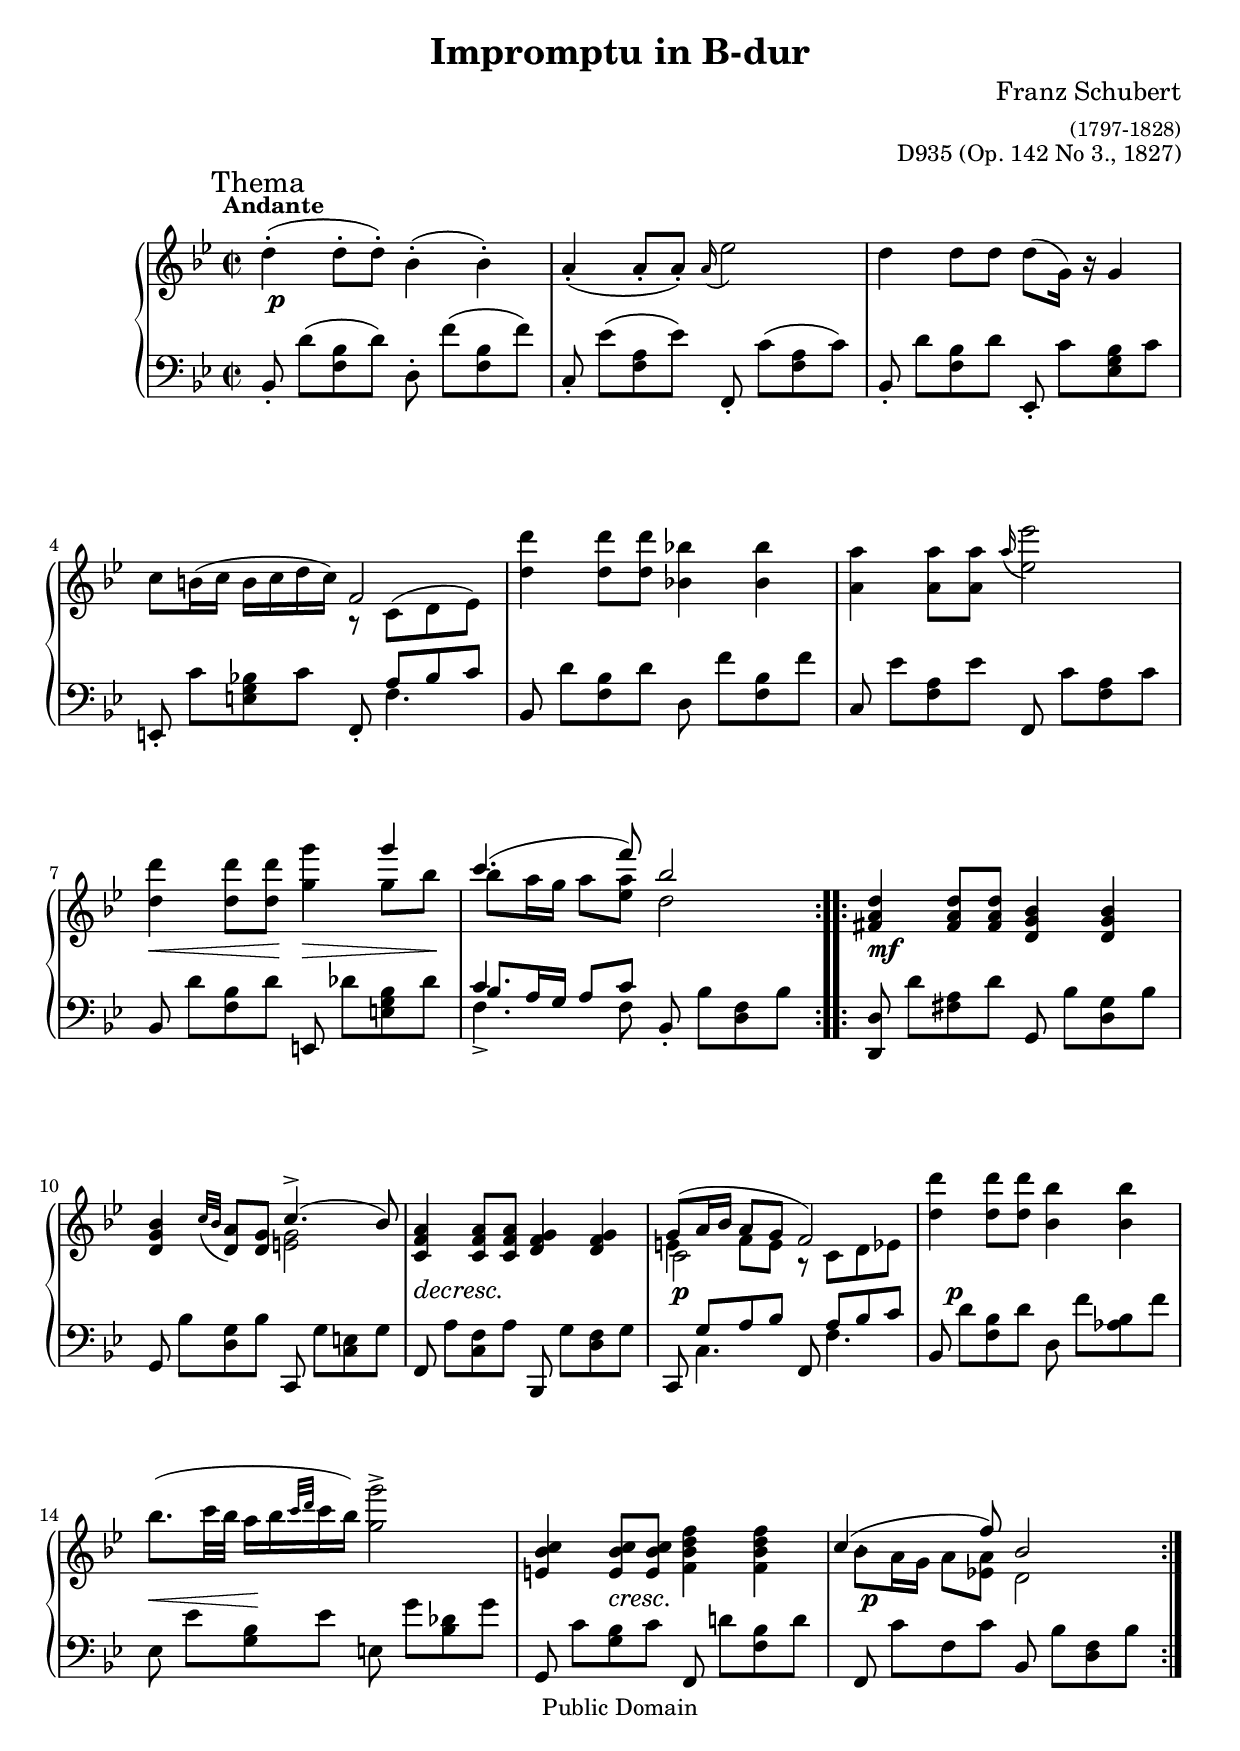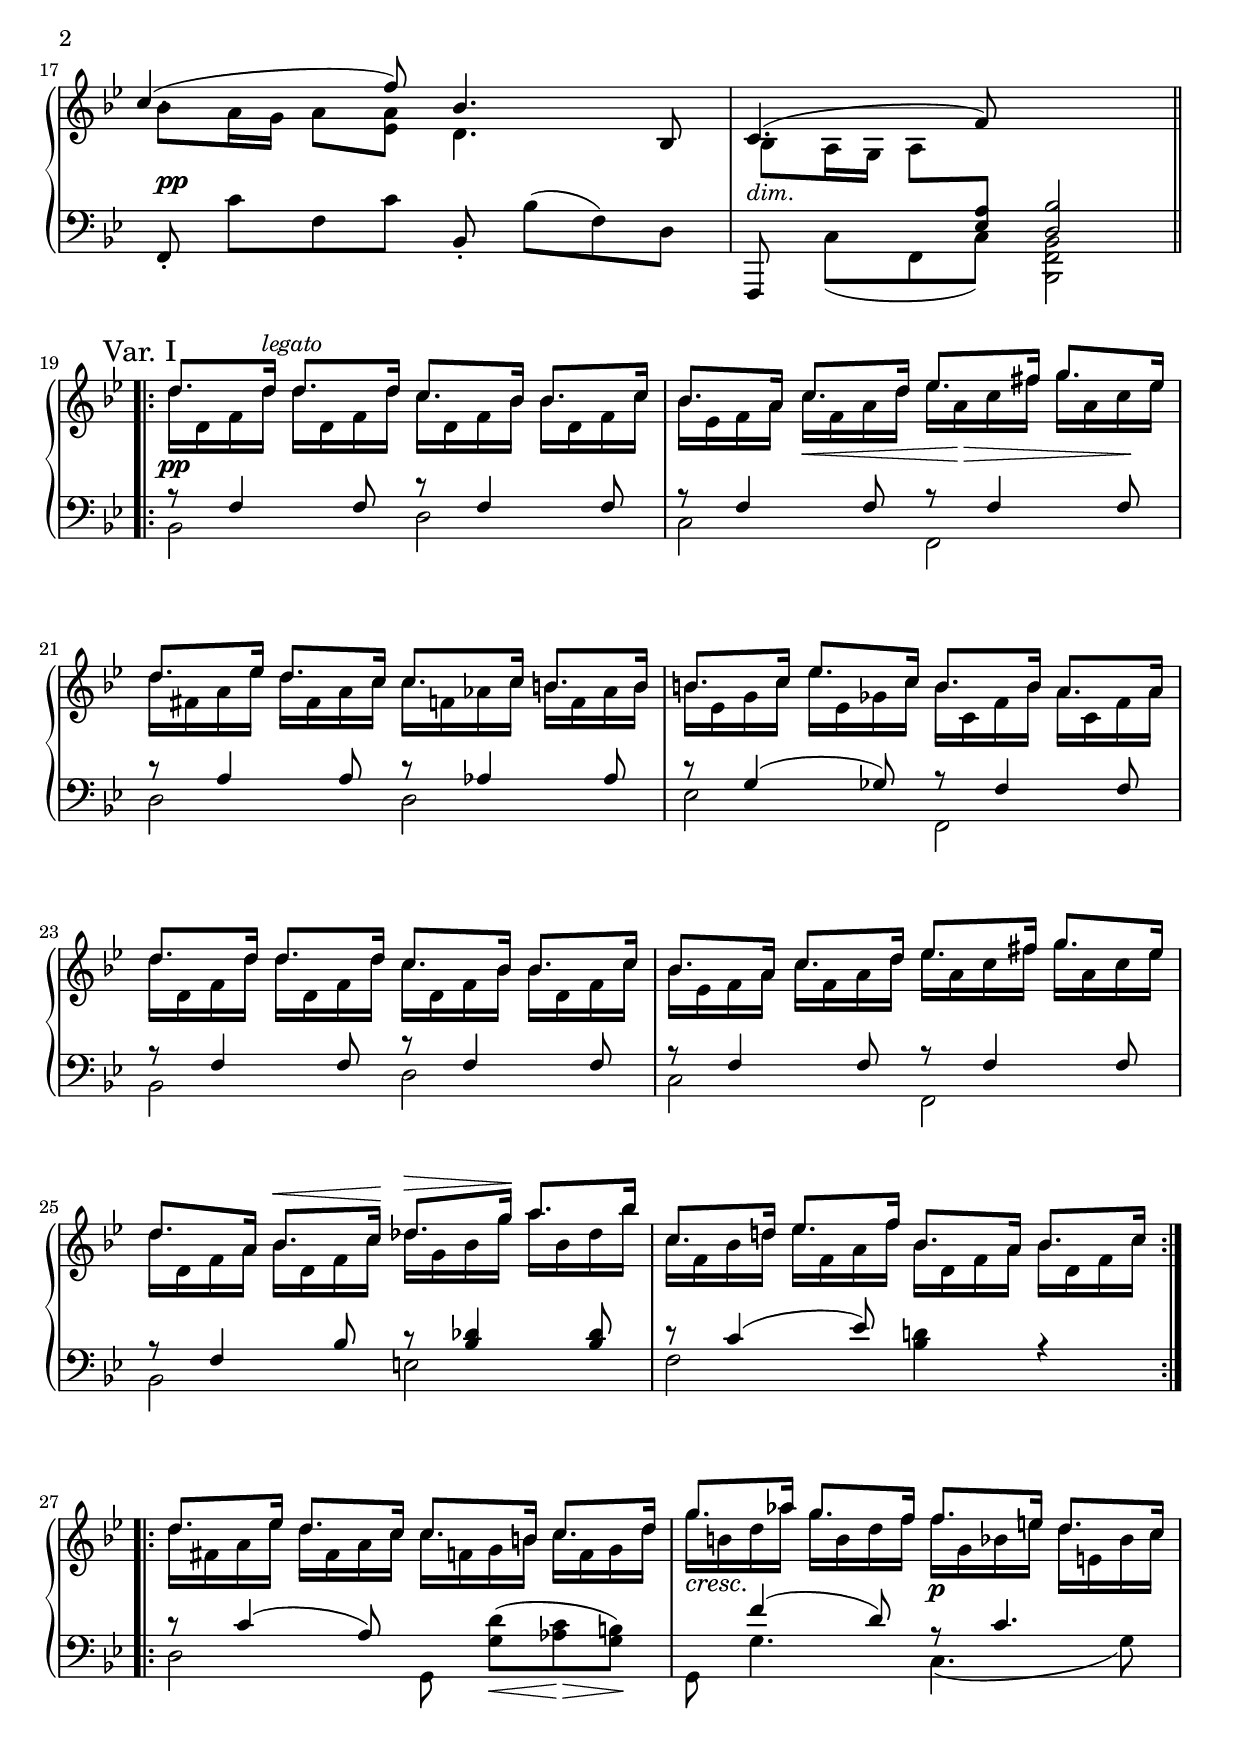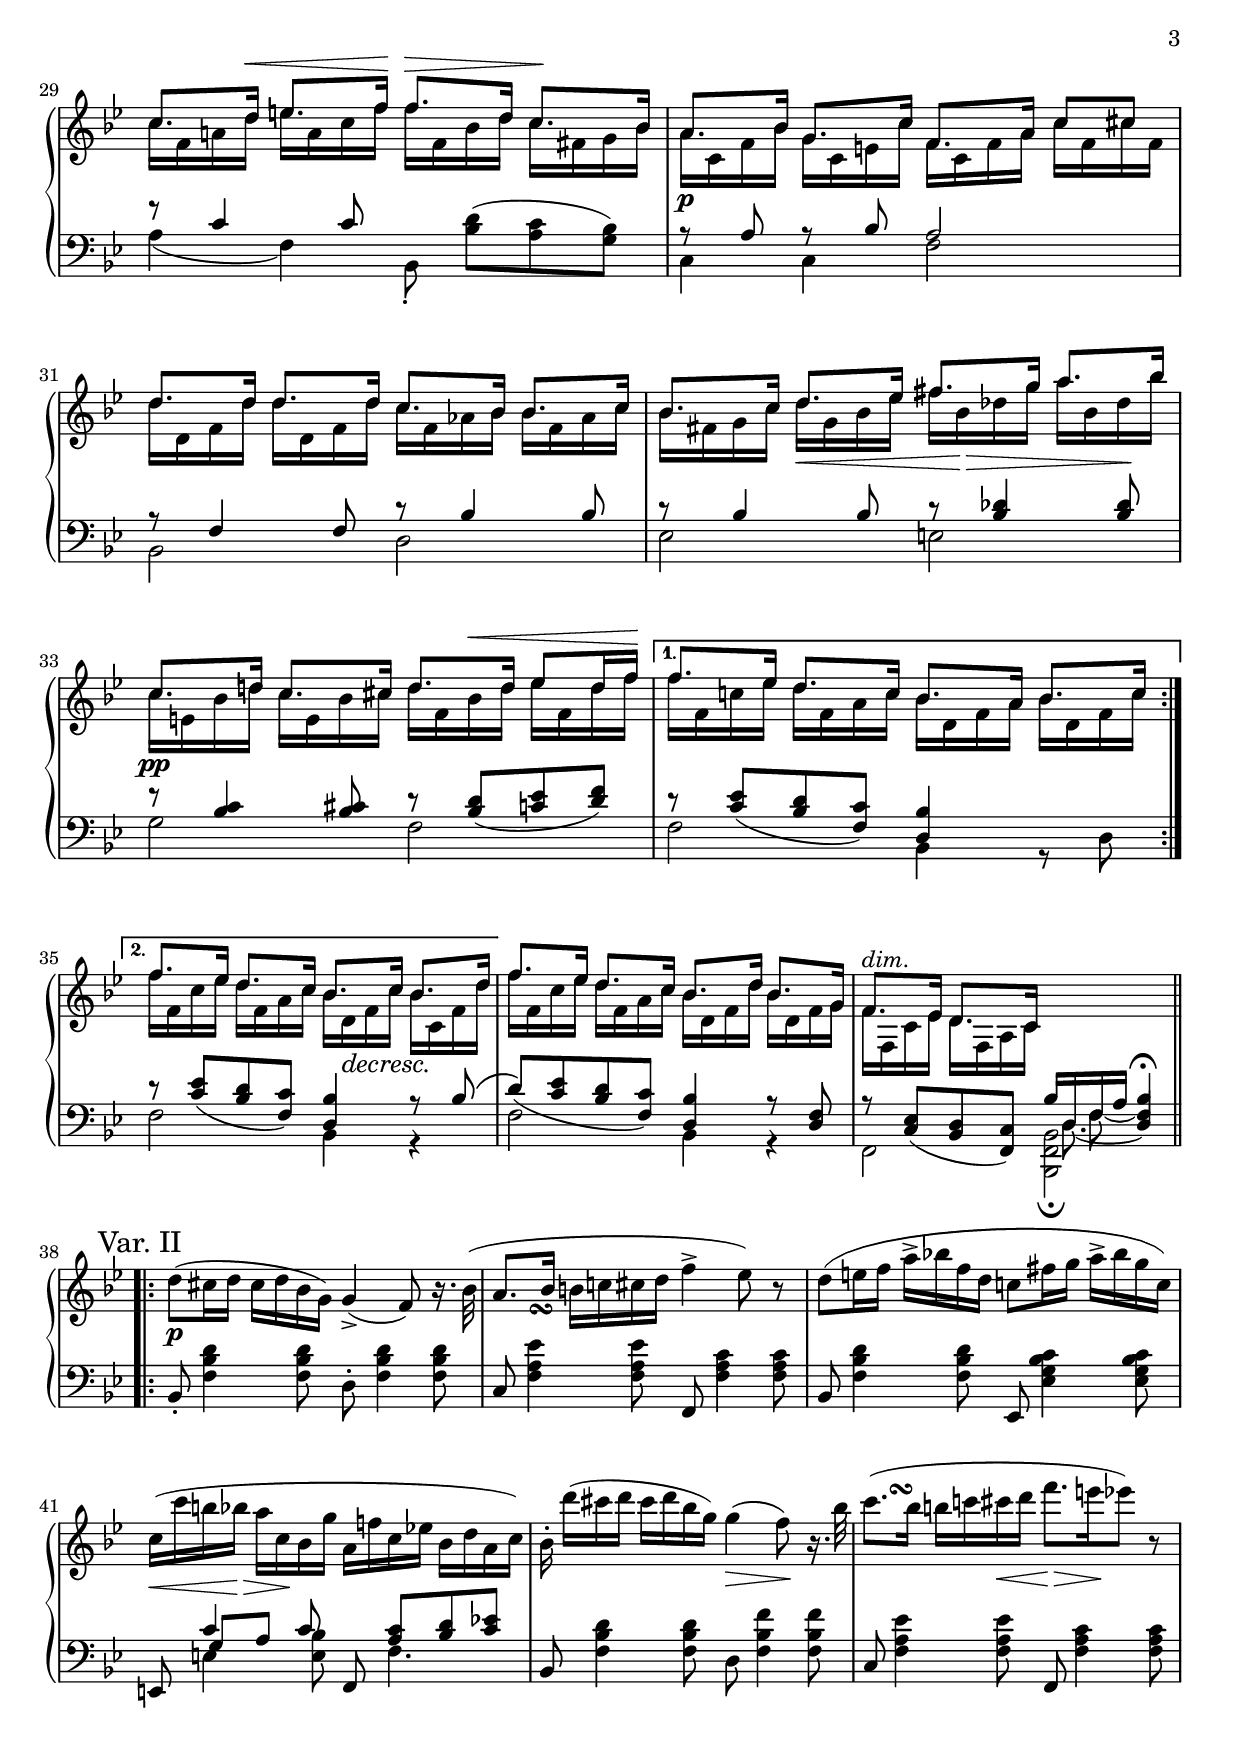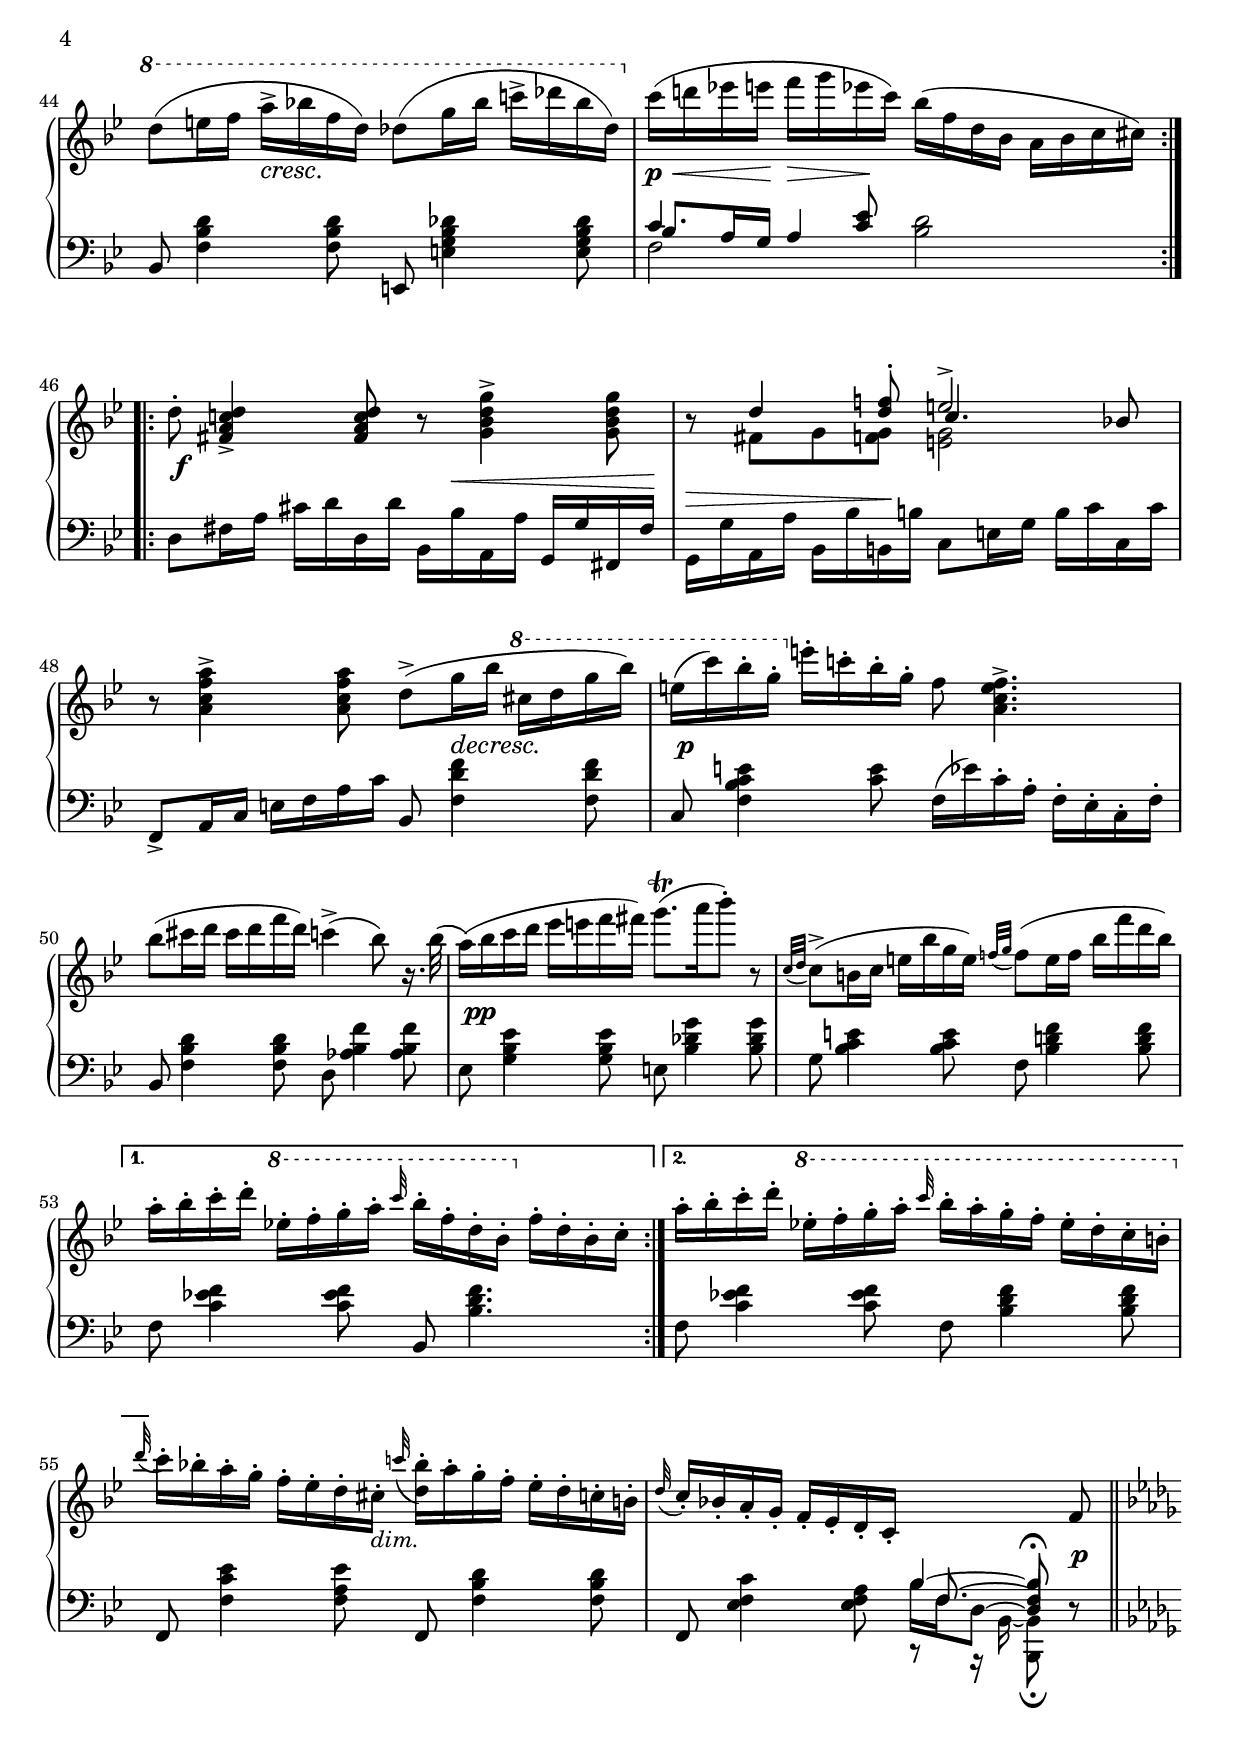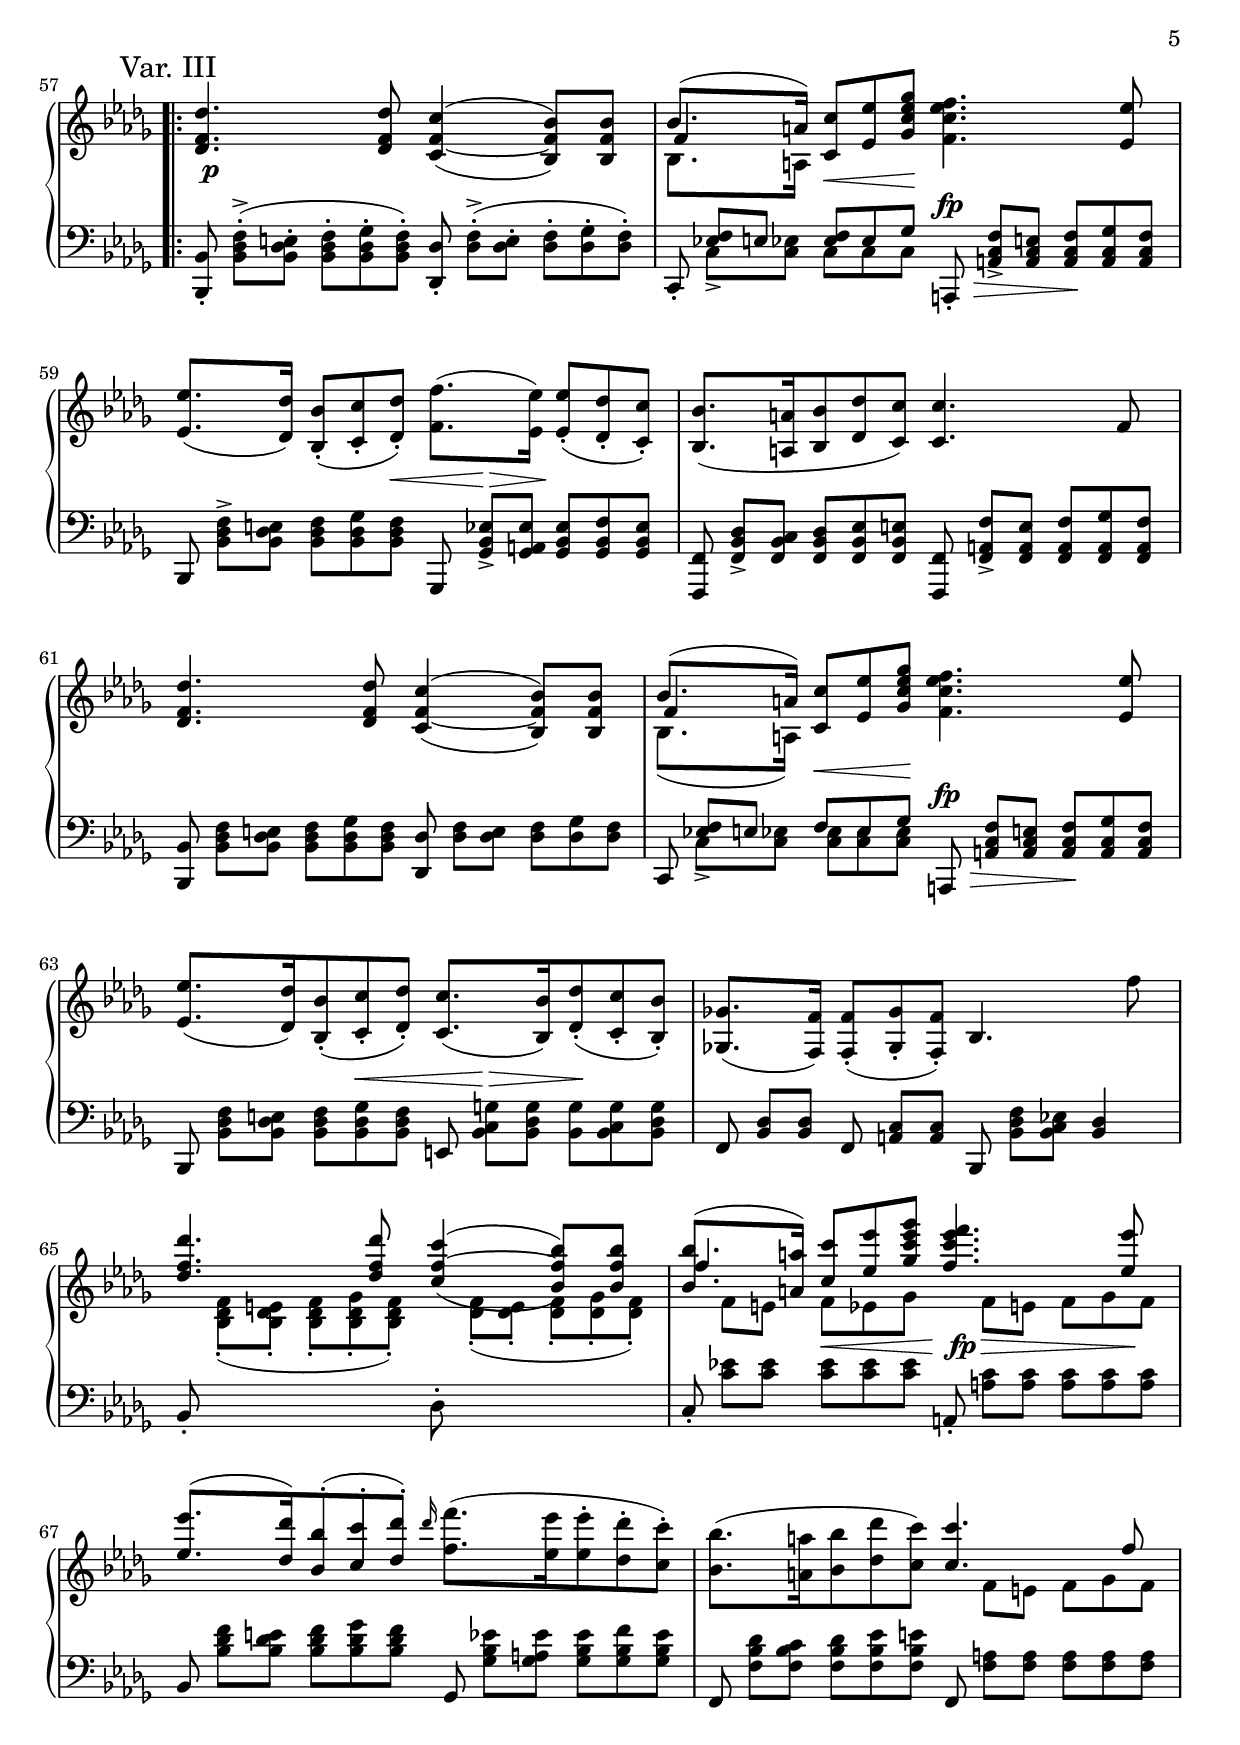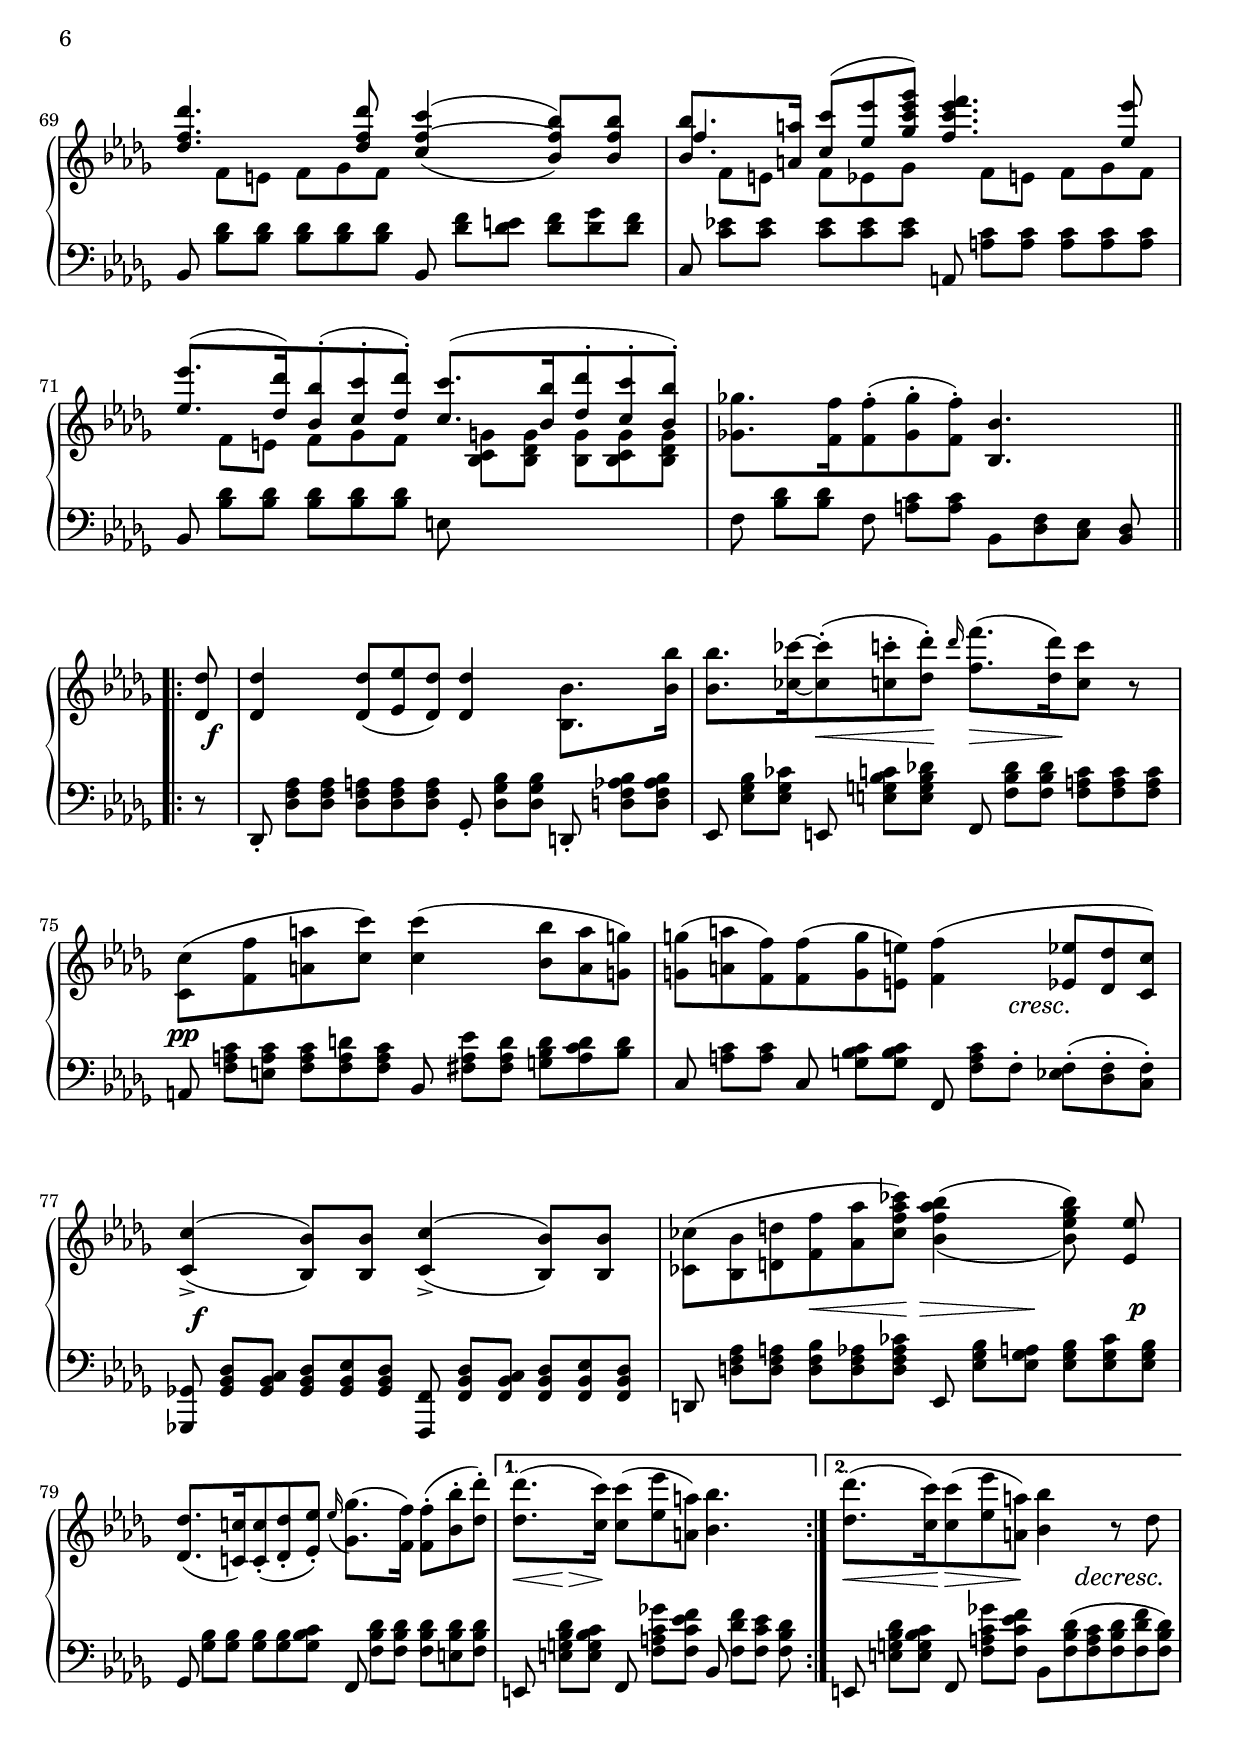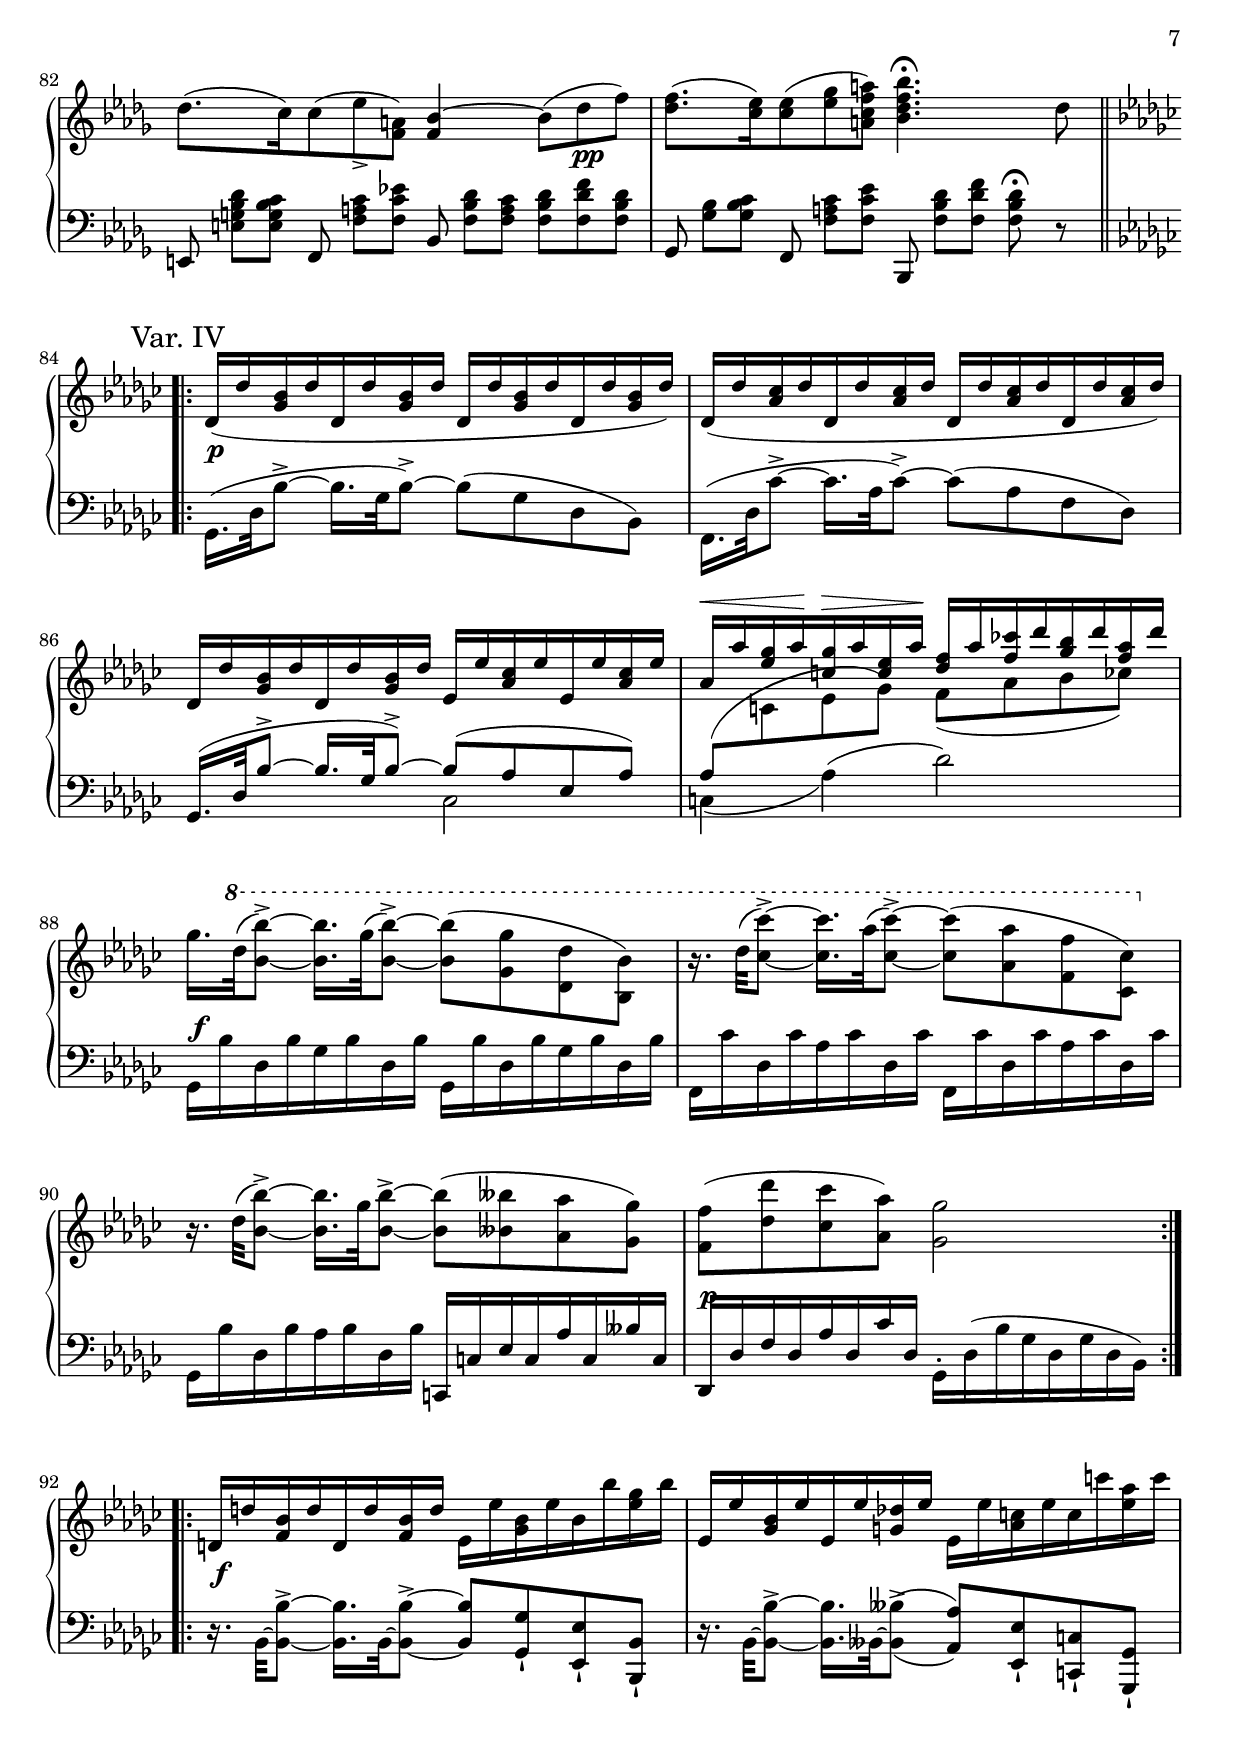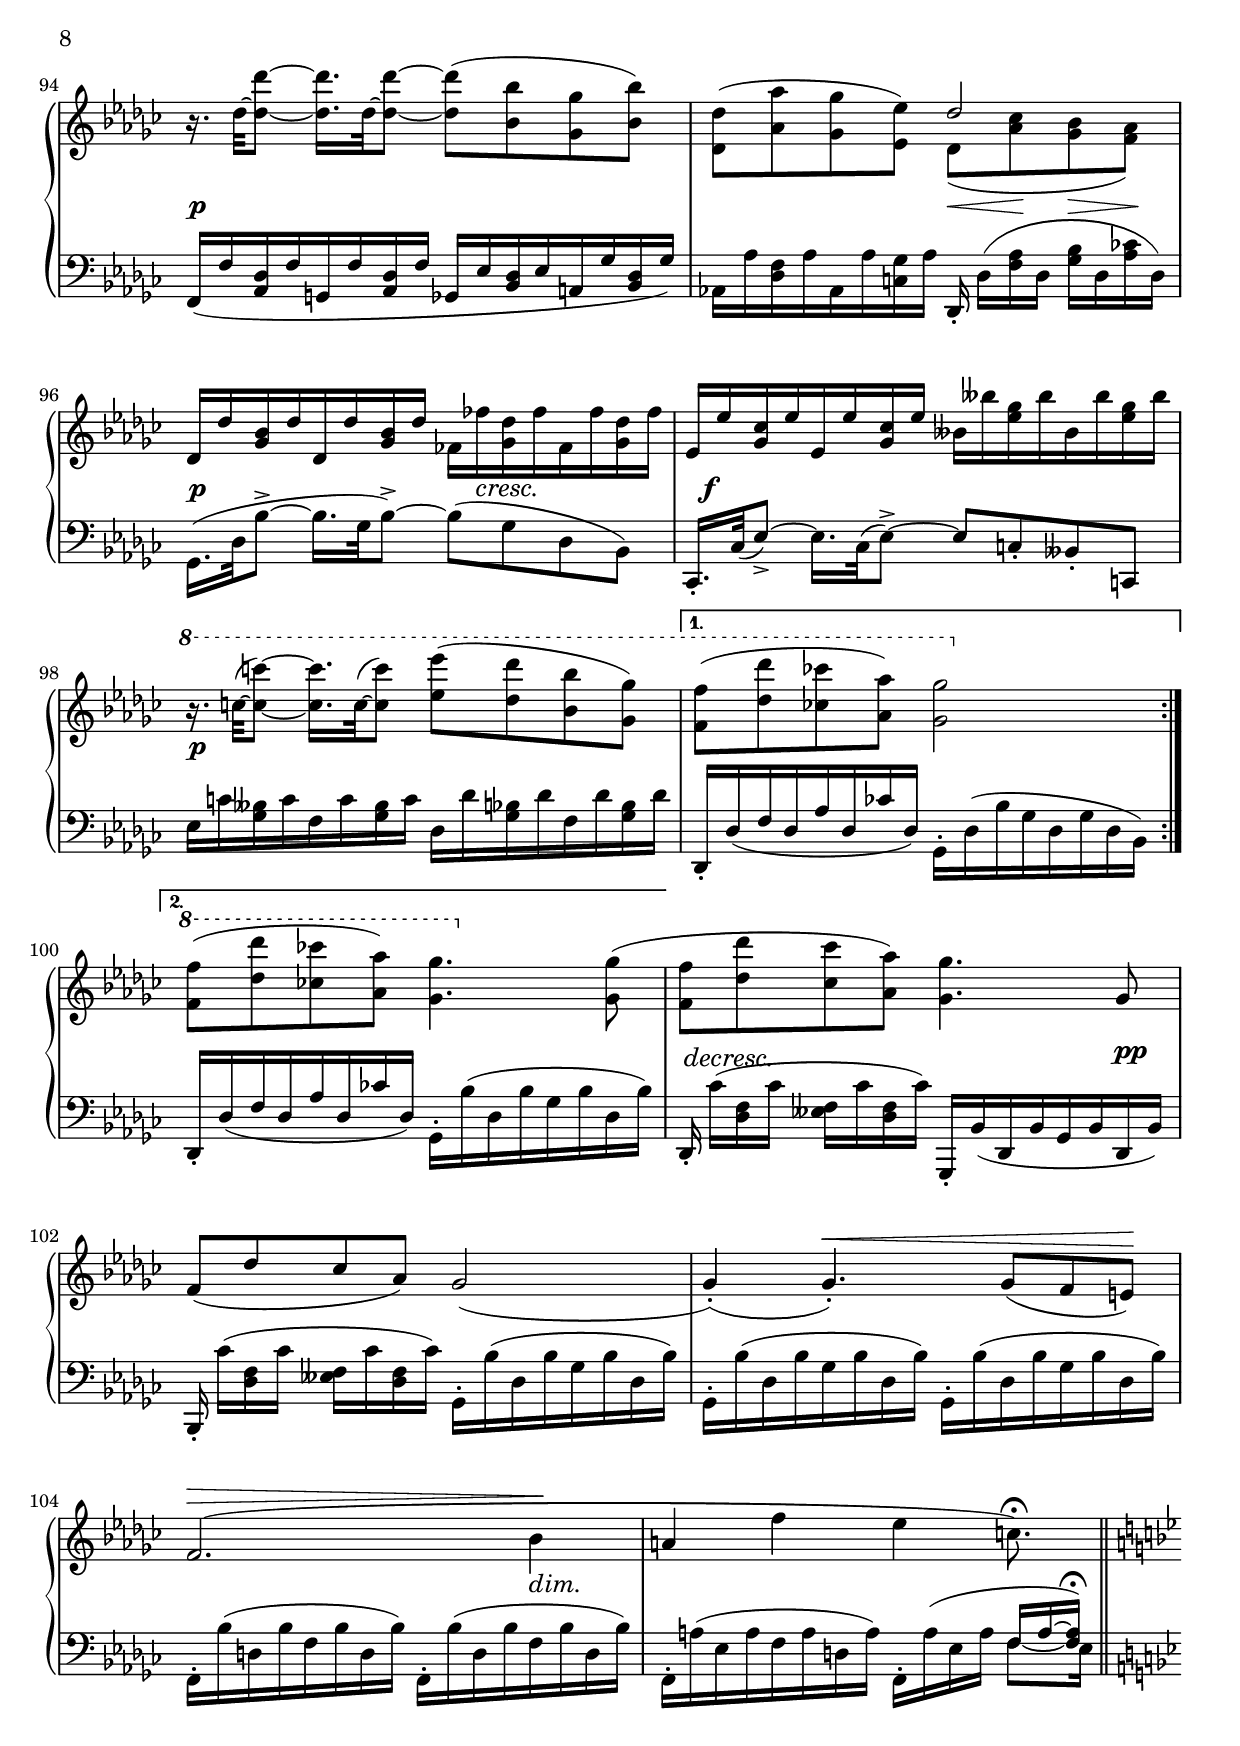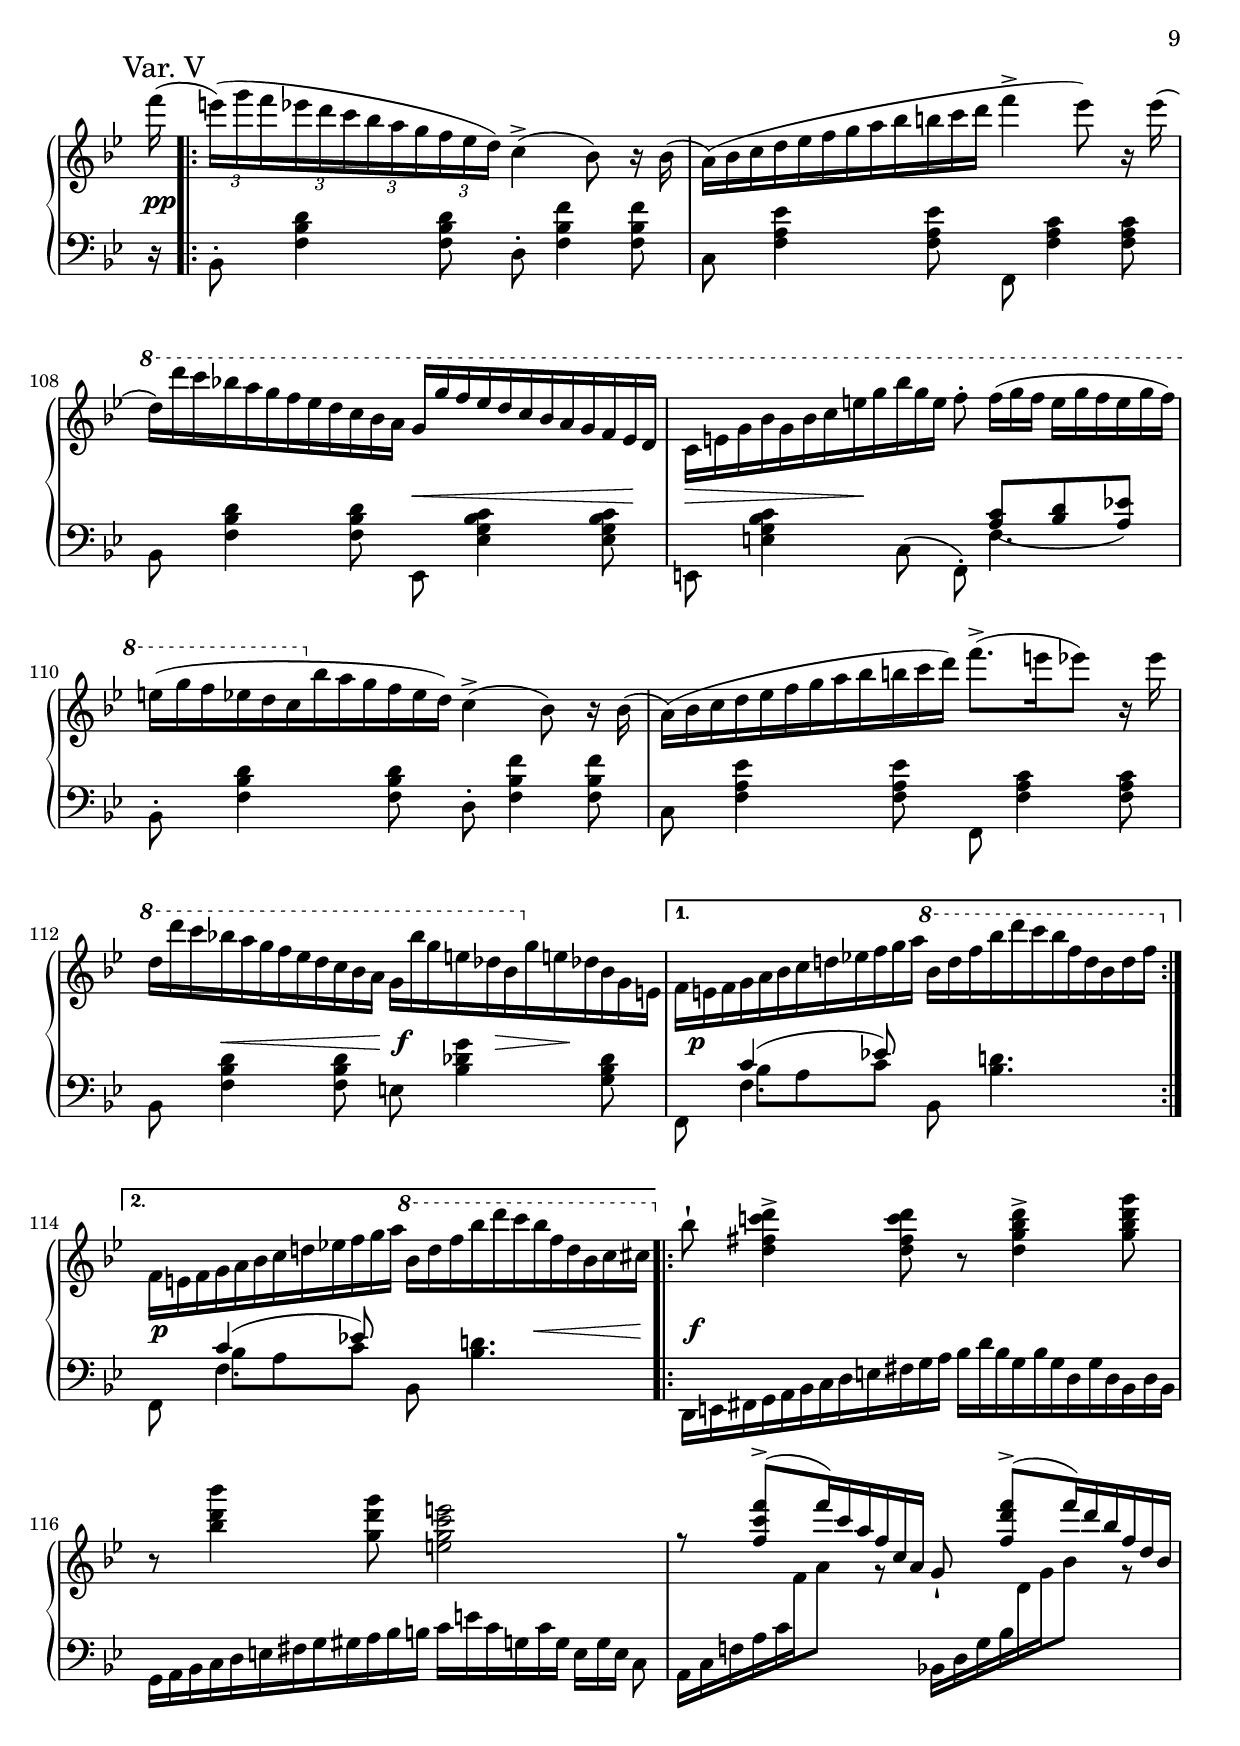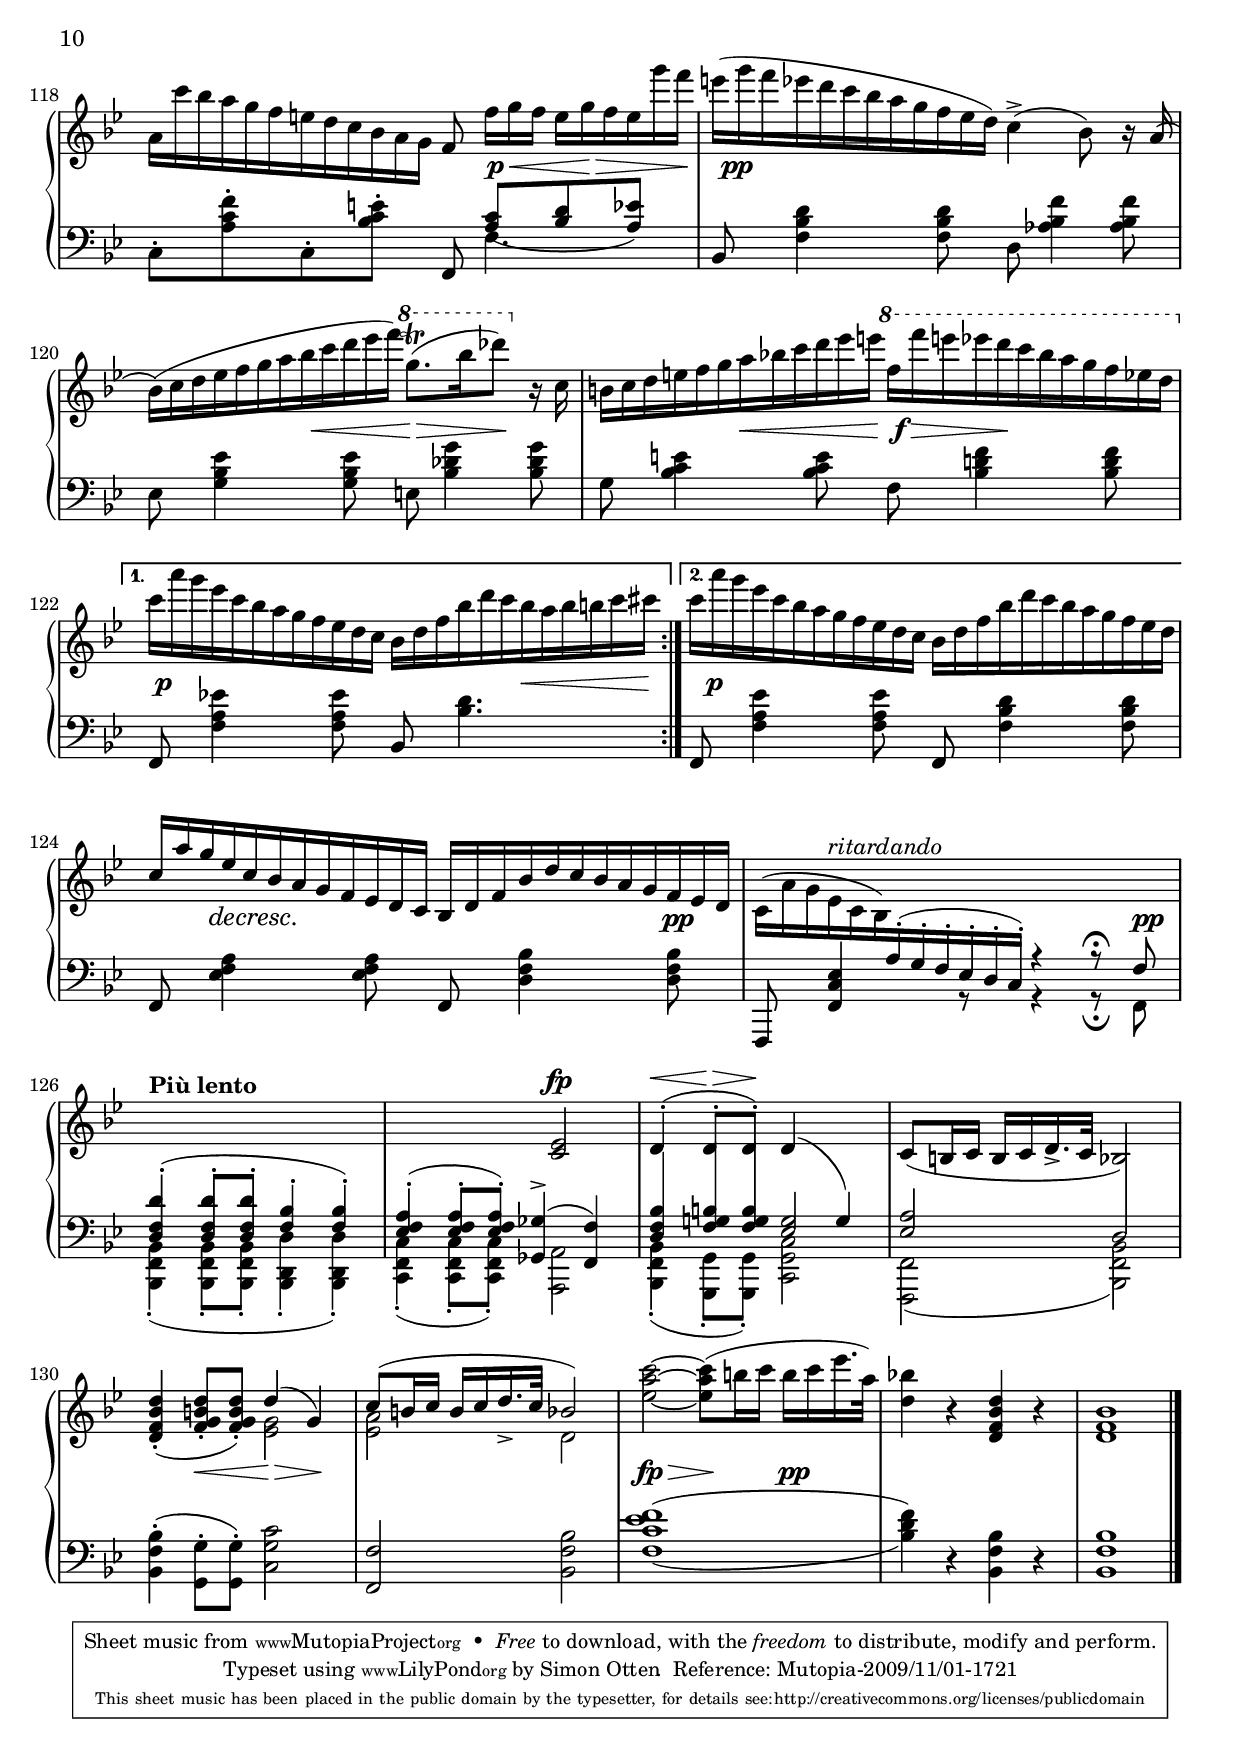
%%%%%%%%%%%%%%%%%%%%%%%%%%%%%%%%%%%%%%%%%%%%%%%%%%%%%%%%%%%%%%%%%%%%%%%%%%%%%%%
%                            Impromptu in B-dur                               %
%                         Franz Schubert (1797-1827)                          %
%                         D935 (Op. 142 No 3., 1827)                          %
%%%%%%%%%%%%%%%%%%%%%%%%%%%%%%%%%%%%%%%%%%%%%%%%%%%%%%%%%%%%%%%%%%%%%%%%%%%%%%%

\version "2.12.1"

\header {
  title = "Impromptu in B-dur"
  composer = \markup \right-column { \larger "Franz Schubert" \small "(1797-1828)" }
  opus = "D935 (Op. 142 No 3., 1827)"
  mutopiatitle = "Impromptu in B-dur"
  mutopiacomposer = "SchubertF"
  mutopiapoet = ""
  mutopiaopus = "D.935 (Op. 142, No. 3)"
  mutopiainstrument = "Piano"
  date = "1827"
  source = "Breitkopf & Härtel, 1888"
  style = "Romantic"
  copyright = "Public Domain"
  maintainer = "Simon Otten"
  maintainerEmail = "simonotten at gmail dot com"
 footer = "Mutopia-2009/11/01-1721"
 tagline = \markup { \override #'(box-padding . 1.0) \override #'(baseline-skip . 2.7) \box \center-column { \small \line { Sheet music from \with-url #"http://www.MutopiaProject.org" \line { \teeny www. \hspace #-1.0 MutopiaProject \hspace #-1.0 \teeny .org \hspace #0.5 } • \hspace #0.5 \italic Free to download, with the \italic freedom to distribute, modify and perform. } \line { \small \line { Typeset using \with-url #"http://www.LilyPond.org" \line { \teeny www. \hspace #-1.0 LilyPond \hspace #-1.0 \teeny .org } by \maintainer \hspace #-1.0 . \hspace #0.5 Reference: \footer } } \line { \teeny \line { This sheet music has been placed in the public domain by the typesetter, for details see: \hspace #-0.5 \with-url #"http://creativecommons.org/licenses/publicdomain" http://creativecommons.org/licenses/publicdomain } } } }
}

\paper {
}

staffUpper = { \change Staff = "upper" \voiceTwo }
staffBackToLower = { \change Staff = "lower" \oneVoice }
staffLower = { \change Staff = "lower" \voiceOne }
staffBackToUpper = { \change Staff = "upper" \oneVoice }
dynRight = { \once \override DynamicText #'extra-offset = #'(1.5 . 0.0) }
ignoreCollision = \override NoteColumn #'ignore-collision = ##t

%%%%%%%%%%%%%%%%%%%%%%%%%%%%%%%%%%%%%%%%%%%%%%%%%%%%%%%%%%%%%%%%%%%%%%%%%%%%%%%
%                                 right hand                                  %
%%%%%%%%%%%%%%%%%%%%%%%%%%%%%%%%%%%%%%%%%%%%%%%%%%%%%%%%%%%%%%%%%%%%%%%%%%%%%%%

rthema = \relative d'' {

  \set Score.tempoHideNote = ##t
  \tempo Andante 4 = 80
  \clef treble
  \key bes \major
  \time 2/2
  \mark Thema
  
  \repeat volta 2 {
      
    %1-4
    d4-.( d8-. d-.) bes4-.( bes-.)
    a4-.( a8-. a-.) \grace a16( es'2)
    d4 d8 d d( g,16) r g4 \break
    c8[ b16( c] b c d c) <<{ f,2 }\\{ \slurUp r8 c( d es) }>>
    
    %5-8
    <d' d'>4 <d d'>8 <d d'> <bes! bes'!>4 <bes bes'>
    <a a'> <a a'>8 <a a'> \grace a'16( <es es'>2) \break
    <<{
      s4 s s g'
      c,4.( f8) bes,2 
    } \\ {
      <d, d'>4 <d d'>8 <d d'> <g g'>4 g8 bes
      bes[ a16 g] a8 <es a> d2 }
    >>
  }

  \repeat volta 2 {
    
    %9 -12
    <fis, a d>4 <fis a d>8 <fis a d> <d g bes>4 <d g bes> \break
    <d g bes> \grace{ c'32[( bes] } <d, a'>8) <d g> <<{ c'4.->( bes8) }\\{ <e, g>2 }>>
    <c f a>4 <c f a>8 <c f a> <d f g>4 <d f g>
    <<
      { g8[( a16 bes] a8 g f2) }
    \\
      { e4 f8 e r c d es }
    \\
      { \voiceFour \once \override NoteColumn #'force-hshift = #0.5 c2 s2 }
    >>
    
    %13-16
    <d' d'>4 <d d'>8 <d d'> <bes bes'>4 <bes bes'> \break
    bes'8.[( c32 bes] a16[ bes \grace{ c32[ d] } c16 bes]) <g g'>2->
    <e, bes' c>4 <e bes' c>8 <e bes' c> <f bes d f>4 <f bes d f>
    <<{ \once \override NoteColumn #'force-hshift = #-2.0 c'4.( f8) bes,2 }\\{ bes8[ a16 g] a8 <es! a> d2 }>>
  }
  \pageBreak
  
  %17-18
  <<{
    \once \override NoteColumn #'force-hshift = #-2.0 c'4.( f8) bes,4. bes,8
    c4.( _\markup{ \italic dim. } f8) \staffLower <bes, d,>2
  } \\ {
    bes'8[ a16 g] a8 <es a> d4. s8
    bes8[ a16 g] a8 \staffLower <a es> s2 }
  >>
  \staffBackToUpper
  \bar "||:"
}

rvarI = {
  
  \mergeDifferentlyHeadedOn
  \mergeDifferentlyDottedOn
  \crescHairpin \dimHairpin
  %\clef treble
  %\key bes \major
  %\time 2/2
  \mark "Var. I"
  
  <<
    \new Voice = "1" { \voiceOne
      \relative d'' {
        \repeat volta 2 {
        
          %19-22
          d8.[ d16] ^\markup{ \italic legato } d8.[ d16] c8.[ bes16] bes8.[ c16] 
          bes8.[ a16] c8.[ d16] es8.[ fis16] g8.[ es16] \break
          d8.[ es16] d8.[ c16] c8.[ c16] b8.[ b16]
          b8.[ c16] es8.[ c16] b8.[ b16] a8.[ a16] \break
      
          %23-26
          d8.[ d16] d8.[ d16] c8.[ bes16] bes8.[ c16]
          bes8.[ a16] c8.[ d16] es8.[ fis16] g8.[ es16] \break
          d8.[ a16] bes8.[ c16] des8.[ g16] a8.[ bes16]
          c,8.[ d!16] es8.[ f16] bes,8.[ a16] bes8.[ c16] \break
        }
        
        \repeat volta 2 {
          
          %27-30
          d8.[ es16] d8.[ c16] c8.[ b16] c8.[ d16]
          g8.[ as16] g8.[ f16] f8.[ e16] d8.[ c16] \pageBreak 
          c8.[ d16]  e8.[ f16] f8.[ d16] c8.[ bes16]
          a8.[ bes16] g8.[ c16] f,8.[ a16] c8[ cis] \break
          
          %31-33
          d8.[ d16] d8.[ d16] c8.[ bes16] bes8.[ c16]
          bes8.[ c16] d8.[ es16] fis8.[ g16] a8.[ bes16] \break
          c,8.[ d!16] c8.[ cis16] d8.[ d16] es8[ d16 f]
        }
        
        %34-35
        \alternative {
          { f8.[ es16] d8.[ c16] bes8.[ a16] bes8.[ c16] \break }
          { f8.[ es16] d8.[ c16] bes8.[ c16] bes8.[ d16] }
        }
        
        %36-37
        f8.[ es16] d8.[ c16] bes8.[ d16] bes8.[ g16]
        f8.[ ^\markup{ \italic dim. } es16] d8.[ c16] s2       
      }
    }
    
    \new Voice = "2" { \voiceTwo
      \relative d'' {
        \repeat volta 2 {
        
          %19-22
          d16[ \pp d, f d'] d[ d, f d'] c[ d, f bes] bes[ d, f c']
          bes[ es, f a] c[ \< f, a d] es[ a, \> c fis] g[ a, c \! es]
          d[ fis, a es'] d[ fis, a c] c[ f, as c] b[ f as b]
          b[ es, g c] es[ es, ges c] b[ c, f b] a[ c, f a]
          
          %23-26
          d16[ d, f d'] d[ d, f d'] c[ d, f bes] bes[ d, f c']
          bes[ es, f a] c[ f, a d] es[ a, c fis] g[ a, c es]
          d[ d, f a] bes[ ^\< d, f c'] \! des[ ^\> g, bes g'] \! a[ bes, des bes']
          c,[ f, bes d!] es[ f, a f'] bes,[ d, f a] bes[ d, f c']
        }
        
        \repeat volta 2 {
          
          %27-30
          \crescTextCresc
          d16[ fis, a es'] d[ fis, a c] c[ f,g b] c[ f, g d']
          g[ \< b, \! d as'] g[ b, d f] f[ \p g, bes e] d[ e, bes' c] \crescHairpin
          c[ f, a! d] ^\< e[ a, c f] \! f[ ^\> f, bes d] c \! [ fis, g bes]
          a[ \p c, f bes] g[ c, e c'] f,[ c f a] c[ f, cis' f,]
          
          %31-33
          d'16[ d, f d'] d[ d, f d'] c[ f, as bes] bes[ f as c]
          bes[ fis g c] d[ \< g, bes es] fis[ bes, \> des g] a[ bes, des \! bes']
          c,[ \pp e, bes' d!] c[ e, bes' cis] d[ f, bes ^\< d] es[ f, d' f] \!
        }
        
        %34-35
        \alternative {
          { f[ f, c'! es] d[ f, a c] bes[ d, f a] bes[ d, f c'] \dimTextDecresc }
          { f[ f, c' es] d[ f, a c] bes[ d, \> f \! c'] bes[ c, f d'] }
        }
        
        %36-37
        f16[ f, c' es] d[ f, a c] bes[ d, f d'] bes[ d, f g]
        f[ f, c' es] d[ f, a c] s2
        \bar "||:"
      }
    }
  >>
}

rvarII = \relative d'' {
  
  \crescHairpin
  \dimHairpin
  %\clef treble
  %\key bes \major
  %\time 2/2
  \mark "Var. II"
  
  \repeat volta 2 {
    
    %38-41
    d8[( \p cis16 d] cis[ d bes g]) g4->( f8) r16. bes32(
    \once \override Score.Script #'extra-offset = #'(4 . 1)
    a8.[ _\turn bes16] b c! cis d f4-> es8) r
    d8[( e16 f] a->[ bes! f d] c!8[( fis 16 g] a-> bes g c,)
    c16[( \< c' b bes] \> a[ c, \! bes g'] a,[ f'! c es!] bes[ d a c])
    
    %42-44
    bes16-. d'[( cis d] cis[ d bes g]) g4( \> f8) \! r16. bes32
    \once \override Score.Script #'extra-offset = #'(3. . 0)
    c8.[( ^\turn bes16] b[ c! cis \< d] f8.[( \> e16 \! es8]) r \pageBreak \ottava #1 \crescTextCresc
    d8[( e16 f] a->[ \< bes! \! f d]) des8[( g16 bes] c!->[ des bes des,]) \ottava #0 \crescHairpin
    c[( \p\< d! es! e] \! f[ \> g es \! c]) bes[( f d bes] a[ bes c cis])
  }
  
  \break
  \override Score.VoltaBracketSpanner #'Y-extent = #'(0 . 0)
  \repeat volta 2 {
    
    %46-49
    d8-. <d c! a fis>4-> <d c a fis>8 r <d bes g g'>4-> <d bes g g'>8
    r8 <<{ d4 <d f!>8-. e2-> }
       \\{ fis,8 g <f! g> <e g>2 }
       \\{ s4. c'4. bes!8 }>> \break
    r8 <a c f a>4-> <a c f a>8 d8->[( g16 bes] \ottava #1 cis[ d g bes])
    e,[( c') bes-. g-.] \ottava #0 e!-.[ c!-. bes-. g-.] f8 <f es c a>4.-> \break
    
    %50-52
    bes8[( cis16 d] cis[ d f d]) c4->( bes8) r16. bes32(
    a16[)( bes c d] es[ e f fis]) g8.( ^\trill a16 bes8-.) r
    \grace{ c,,32[( d] } c8->[)( b16 c] e[ bes' g e]) \grace { f!32[( g] } f8[)( e16 f] bes[ f' d bes]) \break
  }
  
  %53-54
  \alternative {
    { a16-.[ bes-. c-. d-.] \ottava #1 es!-.[ f-. g-. a-.] \grace c32 bes16-.[ f-. d-. bes-.] \ottava #0 f-.[ d-. bes-. c-.] }
    { a'16-.[ bes-. c-. d-.] \ottava #1 es!-.[ f-. g-. a-.] \grace c32 bes16-.[ a-. g-. f-.] es-.[ d-. c-. b-.] \ottava #0 }
  }
  \revert Score.VoltaBracketSpanner #'Y-extent
  \break
  
  %55-56
  \grace d32( c16-.[) bes!-. a-. g-.] f-.[ es-. d-. cis-.] _\markup{ \italic dim. } \grace c'!32( <bes d,>16-.[) a-. g-. f-.] es-.[ d-. c-. b-.]
  \grace d32( c16-.[) bes!-. a-. g-.] f-.[ es-. d-. c-.] s4.
  \once \override DynamicText #'extra-offset = #'(0.5 . -2.0) f8\p
  \bar "||:" \pageBreak 
}

rvarIII = \relative des' {
  
  \crescHairpin
  \dimHairpin
  \override TupletNumber #'stencil = ##f
  \override TupletBracket #'bracket-visibility = ##f
  \set tupletSpannerDuration = #(ly:make-moment 1 4)
  \set beatLength = #(ly:make-moment 1 4)
  \set doubleSlurs = ##t
  %\clef treble
  \key des \major
  %\time 2/2
  \mark "Var. III"
  
  %57-58
  <des f des'>4. <des f des'>8
  <c f c'>4~( <bes f' bes>8) <bes f' bes> \set doubleSlurs = ##f
  <<{ bes'8.[( a16]) }\\{ bes,8.[ a16] }\\{ f'4 }>> \times 2/3 { <c c'>8[ <es es'> <ges c es ges>] }
  <f c' es f>4. <es es'>8 \break
  
  %59-60
  <es es'>8.( <des des'>16) \times 2/3 { <bes bes'>8-.[( <c c'>-. <des des'-.>]) }
  <f f'>8.( <es es'>16) \times 2/3 { <es es'>8-.[( <des des'>-. <c c'>-.]) }
  <bes bes'>8.( <a a'>16 \times 2/3 { <bes bes'>8 <des des'> <c c'>) }
  <c c'>4. f8 \set doubleSlurs = ##t \break
  
  %61-62
  <des f des'>4. <des f des'>8
  <c f c'>4~( <bes f' bes>8) <bes f' bes> \set doubleSlurs = ##f
  <<{ bes'8.([ a16]) }\\{ bes,8.[( a16]) }\\{ f'4 }>> \times 2/3 { <c c'>8 <es es'> <ges c es ges> }
  <f c' es f>4. <es es'>8 \break
  
  %63-64
  <es es'>8.( <des des'>16) \times 2/3 { <bes bes'>8-.( <c c'>-. <des des'>-.) }
  <c c'>8.( <bes bes'>16) \times 2/3 { <des des'>8-.( <c c'>-. <bes bes'>-.) }
  <ges! ges'!>8.( <f f'>16) \times 2/3 { <f f'>8-.[( <ges ges'>-. <f f'>-.]) }
  bes4. f''8 \break
  
  %65-66
  \voiceOne \set doubleSlurs = ##t <des f des'>4. <des f des'>8
  <c f c'>4~( <bes f' bes>8) <bes f' bes> \set doubleSlurs = ##f
  <<{ <bes bes'>8.[( <a a'>16]) }\\{ \voiceThree f'4}>> \times 2/3 { <c c'>8 <es es'> <ges c es ges> }
  <f c' es f>4. <es es'>8 \break
  
  %67-68
  <es es'>8.( <des des'>16) \times 2/3 { <bes bes'>8-.( <c c'>-. <des des'>-.) }
  \grace des'16  \oneVoice <f, f'>8.( <es es'>16 \times 2/3 { <es es'>8-.( <des des'>-. <c c'>-.) }
  <bes bes'>8.( <a a'>16 \times 2/3 { <bes bes'>8 <des des'> <c c'>) }
  \voiceOne <c c'>4. f8 \pageBreak
  
  %69-70
  <des f des'>4. <des f des'>8 \set doubleSlurs = ##t
  <c f c'>4~( <bes f' bes>8) <bes f' bes> \set doubleSlurs = ##f
  <<{ <bes bes'>8.[ <a a'>16] }\\{ \voiceThree f'4}>> \times 2/3 { <c c'>8( <es es'> <ges c es ges>) }
  <f c' es f>4. <es es'>8 \break 
  
  %71-72
  <es es'>8.( <des des'>16) \times 2/3 { <bes bes'>8-.( <c c'>-. <des des'>-.) }
  <c c'>8.( <bes bes'>16 \times 2/3 { <des des'>8-.( <c c'>-. <bes bes'>-.) } \oneVoice
  <ges! ges'!>8. <f f'>16 \times 2/3 { <f f'>8-.( <ges ges'>-. <f f'>-.) } <bes, bes'>4. \break
  
  \repeat volta 2 {
    
    %72
    <des des'>8
    
    %73-74
    <des des'>4 \times 2/3 { <des des'>8( <es es'> <des des'>) }
    <des des'>4 <bes bes'>8. <bes' bes'>16
    <bes bes'>8. <ces ces'>16~ \times 2/3 { <ces ces'>8-.( <c c'>-. <des des'>-.) }
    \grace des'16 <f, f'>8.( <des des'>16) <c c'>8 r \break
    
    %75-76
    <c, c'>8[( \pp <f f'> <a a'> <c c'>])
    <c c'>4( \times 2/3 { <bes bes'>8 <a a'> <g g'>)
    <g g'>( <a a'> <f f'>) <f f'>( <g g'> <e e'>) }
    <f f'>4( \times 2/3 { <es es'>8 <des des'> <c c'>) } \break
    
    %77-78
    \set doubleSlurs = ##t
    <c c'>4->( <bes bes'>8) <bes bes'>
    <c c'>4->( <bes bes'>8) <bes bes'> \set doubleSlurs = ##f
    \times 2/3 { <ces ces'>8( <bes bes'> <d d'> <f f'> <as as'> <ces f as ces>) } \set doubleSlurs = ##t
    <bes f' as bes>4( <bes es ges bes>8) <es, es'>\noBeam \break
    \set doubleSlurs = ##f
    
    %79
    <des des'>8.( <c! c'!>16) \times 2/3 { <c c'>8-.( <des des'>-. <es es'>-.) }
    \grace es'16( <ges, ges'>8.)( <f f'>16) \times 2/3 { <f f'>8-.[( <bes bes'>-. <des des'>-.]) }
  }
  
  %80-81
  \alternative {
    { \partial 8*7 <des des'>8.[( <c c'>16]) \times 2/3 { <c c'>8[( <es es'> <a, a'>]) } <bes bes'>4. }
    { <des des'>8.( <c c'>16) \times 2/3 { <c c'>8( <es es'> <a, a'>) } <bes bes'>4 r8 des }
  } \pageBreak
  
  %82-83
  des8.( c16) \times 2/3 { c8( es_> <f, a>) }
  <f bes>4~ \times 2/3 { bes8( des f) }
  <des f>8.( <c es>16) \times 2/3 { <c es>8( <es ges> <a, c f a>) }
  <bes des f bes>4. ^\fermata des8
  
}

rvarIV = \relative des' {
  
  %\clef treble
  \key ges \major
  %\time 2/2
  \set beatLength = #(ly:make-moment 1 4)
  \bar "||:"
  \mark "Var. IV"
  
  \repeat volta 2 {
    
    %84-87
    des16( des' <bes ges> des des, des' <bes ges> des
    des, des' <bes ges> des des, des' <bes ges> des)
    des,( des' <ces as> des des, des' <ces as> des
    des, des' <ces as> des des, des' <ces as> des)  \break
    des, des' <bes ges> des des, des' <bes ges> des
    es, es' <ces as> es es, es' <ces as> es \voiceOne
    as, ^\< as' <ges es> as \! <ges c,> ^\> as <es c> as \!
    <des, f> as' <ces! f,> des <bes ges> des <as f> des \oneVoice \break
    
    %88-91
    ges,16. \ottava #1 des'32( <bes bes'>8->~) <bes bes'>16. ges'32( <bes, bes'>8->~)
    <bes bes'>[( <ges ges'> <des des'> <bes bes'>])
    r16. des'32( <ces ces'>8->~) <ces ces'>16. as'32( <ces, ces'>8->~)
    <ces ces'>[( <as as'> <f f'> <ces ces'>]) \ottava #0  \break
    r16. des32( <bes bes'>8->~) <bes bes'>16. ges'32 <bes, bes'>8->~
    <bes bes'>[( <beses beses'> <as as'> <ges ges'>])
    <f f'>[( <des' des'> <ces ces'> <as as'>]) <ges ges'>2 \break
  }
  
  \repeat volta 2 {
    
    %92-95
    d16 d' <bes f> d d, d' <bes f> d
    es, es' <bes ges> es bes bes' <ges es> bes
    es,, es' <bes ges> es es, es' <des! g,> es
    es, es' <c as> es c c' <as es> c  \pageBreak
    r16. des,32~ <des des'>8~ <des des'>16. des32~ <des des'>8~
    <des des'>[( <bes bes'> <ges ges'> <bes bes'>])
    <des, des'>[( <as' as'> <ges ges'> <es es'>])
    <<{ des'2 }\\{ des,8[( <as' ces> <ges bes> <f as>]) }>>
    
    %96-98
    des16 des' <bes ges> des des, des' <bes ges> des
    fes, fes' <des ges,> fes fes, fes' <des ges,> fes
    es, es' <ces ges> es es, es' <ces ges> es
    beses beses' <ges es> beses beses, beses' <ges es> beses
    \ottava #1 r16. c32~( <c c'>8~) <c c'>16. c32~( <c c'>8)
    <es es'>[( <des des'> <bes bes'> <ges ges'>])
  }
  
  %99-100
  \alternative {
    { <f f'>[( <des' des'> <ces! ces'!> <as as'>]) <ges ges'>2 \ottava #0 }
    { \ottava #1 <f f'>8[( <des' des'> <ces! ces'!> <as as'>]) <ges ges'>4. \ottava #0 <ges, ges'>8( }
  }
  
  %101-105
  <f f'>[ <des' des'> <ces ces'> <as as'>]) <ges ges'>4. ges8
  f[( des' ces as]) ges2( ges4-.)( ges4.-.) ^\< ges8[( f e]) \!
  f2.( ^\> bes4 \!
  a f' es c8.) ^\fermata \pageBreak
}

rvarV = \relative f''' {
  
  %\clef treble
  \key bes \major
  %\time 2/2
  \set beatLength = #(ly:make-moment 1 4)
  \set tupletSpannerDuration = #(ly:make-moment 1 8)
  \override TupletNumber #'stencil = ##t
  \override TupletBracket #'bracket-visibility = ##f
  \bar "||"
  \mark "Var. V"

  %105
  %r2 r4 r8 r16
  f16(
  
  \repeat volta 2 {
  
    %106-107
    \times 2/3 { e16)( g f es d c bes a g f es d) } \override TupletNumber #'stencil = ##f
    c4->( bes8) r16 bes(
    \times 2/3 { a16)( bes c d es f g a bes b c d }
    f4-> es8) r16 es16(
    
    %108-109
    \ottava #1 \times 2/3 { d16) d' c bes! a g f es d c bes a
    g g' f es d c bes a g f es d
    c e g bes g bes c e g bes g e }
    f8-. \times 2/3 { f16([ g f] e[ g f e g f]) }
    
    %110-111
    \times 2/3 { e16( g f es d c \ottava #0 bes a g f es d) }
    c4(-> bes8) r16 bes(
    \times 2/3 { a)( bes c d es f g a bes b c d) }
    f8.(-> e16 es8) r16 es
    
    %112
    \ottava #1 \times 2/3 { d16 d' c bes! a g f es d c bes a
    g bes' g e des bes \ottava #0 g e des bes g e }
  }
  
  %113-114
  \alternative {
    { \times 2/3 { f e f g a bes c d! es! f g a
    \ottava #1 bes d f bes d c bes f d bes d f \ottava #0 }}
    { \times 2/3 { f,, e f g a bes c d! es! f g a
    \ottava #1 bes d f bes d c bes f d bes c cis \ottava #0 }}
  }
  
  \override Score.VoltaBracketSpanner #'Y-extent = #'(0 . 1)
  \repeat volta 2 {
  
  %115-116
  bes8-| <d, fis c'! d>4-> <d fis c' d>8 r <d g bes d>4-> <g bes d g>8
  r <bes d bes'>4 <g d' g>8 <e g c e>2
  
  %117-118
  \voiceOne r8 <f c' f>->( \times 2/3 { f'16) c a f c a }
  g8_|\noBeam <f' d' f>->( \times 2/3 { f'16) d bes f d bes \oneVoice \pageBreak
  a c' bes a g f e d c bes a g }
  f8 \times 2/3 { f'16[ g f] e g f e g' f }
  
  %119-120
  \times 2/3 { e16( g f es d c bes a g f es d) }
  c4->( bes8) r16 a(
  \times 2/3 { bes16)( c d es f g a bes c d es f) }
  \ottava #1 g8.(\trill bes16 des8) \ottava #0 r16 c,,
  
  %121
  \times 2/3 { b16 c d e f g a bes! c d es e \ottava #1
  f f' e! es d c bes a g f es d } \ottava #0
  }
  
  \alternative {
    {
      %122
      \times 2/3 { c16 a' g es c bes a g f es d c
      bes d f bes d c bes a bes b c cis }
    }{
      %123
      \times 2/3 { c16 a' g es c bes a g f es d c
      bes d f bes d c bes a g f es d }
    }
  }
  
  %124-125
  \times 2/3 { c16 a' g es c bes a g f es d c
  bes d f bes d c bes a g f es d
  c( a' g es ^\markup{ \italic ritardando } c bes) \staffLower a-.( g-. f-. es-. d-. c-.) }
  r4 r8\fermata f8 \tempo "Più lento" 4 = 50 \break
  
  %126-127
  <d f d'>4-.( <d f d'>8-. <d f d'>-. <f bes>4-. <f bes>-.)
  <es f a>4-.( <es f a>8-. <es f a>-.) \staffBackToUpper <c' es>2^\fp
  
  %128
  <<{ d4-.(^\< d8-.^\> d-.)\! d4( \staffLower g,) }
  \\{
    \override Stem #'cross-staff = ##t
    \override Stem #'length = #16
    \override Stem #'flag-style = #'no-flag
    \staffLower
    <d f bes>4 <f g! b>8\noBeam <f g b>\noBeam
    \revert Stem #'length <es g>2
  }>>
  
  %129
  <<{ \oneVoice c'8( b16 c b c d16._> c32 bes2) }
  \\{
    \staffLower <es, a>2
    \override Stem #'cross-staff = ##t
    \override Stem #'length = #18
    d2
  }>> \break
  
  %130-131
  <d' f bes d>4-.( <f g b d>8-. <f g b d>-.) <<{ d'4( g,) }\\{ <es g>2 }>>
  <<{ c'8( b16 c b c d16._> c32 bes2) }\\{ <es, a>2 d }>>
  
  %132-134
  <es' a c>2~ <es a c>8( b'16 c b c es16. a,32)
  <d, bes'!>4 r <d, f bes d> r
  <d f bes>1 \bar "|."
}

%%%%%%%%%%%%%%%%%%%%%%%%%%%%%%%%%%%%%%%%%%%%%%%%%%%%%%%%%%%%%%%%%%%%%%%%%%%%%%%
%                                 left hand                                   %
%%%%%%%%%%%%%%%%%%%%%%%%%%%%%%%%%%%%%%%%%%%%%%%%%%%%%%%%%%%%%%%%%%%%%%%%%%%%%%%

lthema = \relative bes, {
  
  \clef bass
  \key bes \major
  \time 2/2
  
  \repeat volta 2 {
    
    %1-4
    bes8-. d'[( <bes f> d]) d,-. f'[( <f, bes> f'])
    c,-. es'[( <f, a> es']) f,,-. c''[( <a f> c])
    bes,8-. d'[ <bes f> d] es,,-. c''[ <bes g es> c]
    e,,-. c''[ <bes! g e> c] f,,-. <<{ a'[ bes c] }\\{ f,4. }>>
    
    %5-8
    bes,8 d'[ <bes f> d] d, f'[ <f, bes> f']
    c, es'[ <f, a> es'] f,, c''[ <a f> c]
    bes, d'[ <bes f> d] e,, des''[ <bes g e> des]
    <<{ c4. s8 }\\{ f,4.-> f8 }\\{ bes[ a16 g] a8 c}>> bes,-. bes'[ <f d> bes]
  }
  
  \repeat volta 2 {
    
    %9-12
    <d,, d'>8 d''[ <a fis> d] g,, bes'[ <g d> bes]
    g, bes'[ <g d> bes] c,, g''[ <e c> g]
    f, a'[ <f c> a] bes,, g''[ <f d> g]
    <<{ c,, g''[ a bes] f, a'[ bes c] }\\{ s8 c,4. s8 f4.}>>
    
    %13-16
    bes,8 d'[ <bes f> d] d, f'[ <as, bes> f']
    es, es'[ <bes g> es] e, g'[ <des bes> g]
    g,, c'[ <bes g> c] f,, d''![ <bes f> d]
    f,, c''[ f, c'] bes, bes'[ <f d> bes]
  }
  
  %17-18
  f,8-. c''[ f, c'] bes,-. bes'[( f) d]
  f,, \stemDown \slurDown c''[( f, c']) <bes, f' bes>2
  \stemNeutral \slurNeutral
}

lvarI = \relative bes, {

  \mergeDifferentlyHeadedOn
  \mergeDifferentlyDottedOn
  %\clef bass
  %\key bes \major
  %\time 2/2

  <<
    \new Voice = "3" { \voiceOne
      \relative f {
        \repeat volta 2 {
          
          %19-22
          r8 f4 f8 r f4 f8
          r8 f4 f8 r f4 f8
          r8 a4 a8 r as4 as8
          r8 g4( ges8) r f4 f8
          
          %23-26
          r8 f4 f8 r f4 f8
          r8 f4 f8 r f4 f8
          r8 f4 bes8 r <bes des>4 <bes des>8
          r8 c4( es8) s4 r
        }
        
        \repeat volta 2 {
          
          %27-30
          r8 c4( a8) s2
          s8 f'4( d8) r8 c4.
          r8 c4 c8 s2
          r8 a r bes a2
          
          %31-33
          r8 f4 f8 r bes4 bes8
          r8 bes4 bes8 r <bes des>4 <bes des>8 \slurDown
          r8 <bes c>4 <bes cis>8 r <bes d>8( <c es> <d f>)
        }
        
        %34-35
        \alternative {
          { r8 <c es>( <bes d> <f c'>) <d bes'>4 s4 }
          { r8 <c' es>( <bes d> <f c'>) \slurNeutral \phrasingSlurUp <d bes'>4 r8 bes'\( }
        }
        
        %36-37
        d8\)( <c es> <bes d> <f c'>) <d bes'>4 r8 <d f>
        r <c es>( <bes d> <f c'>)
        <<{
          \voiceOne bes'16 d, f a s4
        } \\ {
          \voiceTwo s16 d,8.~ \stemUp d4
        } \\ {
          \voiceTwo s8 f8~ \stemUp \ignoreCollision <f bes>4 ^\fermata }
        >>
      }
    }
    
    \new Voice = "4" { \voiceTwo
      \relative bes {
        \repeat volta 2 {
                  
          %19-22
          bes,2 d | c f, | d' d | es f,
          
          %23-26
          bes2 d | c f, | bes e | f <bes d!>4 s
        }
        
        \repeat volta 2 {
          
          %27-30
          \slurUp
          d,2 g,8 <g' d'>[( _\< <as c> \> <g b>]) \! \slurDown
          g,8 g'4. c,4.( g'8)
          a4( f4) bes,8-. \slurUp <bes' d>[( <a c> <g bes>])
          c,4 c f2 \slurNeutral
          
          %31-33
          bes,2 d | es e | g f
        }
        
        %34-35
        \alternative {
          { f2 bes,4 r8 d }
          { f2 bes,4 r 4 }
        }
        
        %36-37
        f'2 bes,4 r
        f2 <bes f bes,> _\fermata
      }
    }
  >>
}

lvarII = \relative bes, {
  
  %\clef bass
  %\key bes \major
  %\time 2/2
  
  \repeat volta 2 {
    %38-41
    bes8-. <f' bes d>4 <f bes d>8 d8-. <f bes d>4 <f bes d>8
    c8 <f a es'>4 <f a es'>8 f,8 <f' a c>4 <f a c>8
    bes,8 <f' bes d>4 <f bes d>8 es,8 <es' g bes c>4 <es g bes c>8
    <<{ e,8 c''4 c8 f,, <a' c>[ <bes d> <c es!>] }
    \\{ s8 e,4 <e bes'>8 s f4. }
    \\{ s8 g8[ a] s8 s2 }>>
    
    %42-45
    bes,8 <f' bes d>4 <f bes d>8 d8 <f bes f'>4 <f bes f'>8
    c8 <f a es'>4 <f a es'>8 f,8 <f' a c>4 <f a c>8
    bes,8 <f' bes d>4 <f bes d>8 e,8 <e' g bes des>4 <e g bes des>8
    <<{ c'4. <c es>8 s2 }
    \\{ f,2 <bes d> }
    \\{ bes8 a16 g a4 s2 }>>
  }
  
  \repeat volta 2 {
    
    %46-49
    d,8[ fis16 a] cis[ d d, d'] bes,[ bes' ^\< a, a'] g,[ g' fis, fis'] ^\!
    g,[ ^\> g' a, a'] bes,[ bes' b, \! b'] c,8[ e16 g] b[ c c, c']
    f,,8->[ a16 c] e[ f a c] bes,8 <f' d' f>4 <f d' f>8
    c8 <f bes c e>4 <c' e>8 f,16[( es') c-. a-.] f16-.[ es-. c-. f-.]
    
    %50-52
    bes,8 <f' bes d>4 <f bes d>8 d <as' bes f'>4 <as bes f'>8
    es8 <g bes es>4 <g bes es>8 e <bes' des g>4 <bes des g>8
    g8 <bes c e>4 <bes c e>8 f <bes d! f>4 <bes d f>8
  }
  
  %53-54
  \alternative {
    { f8 <c' es! f>4 <c es f>8 bes,8 <bes' d f>4. }
    { f8 <c' es! f>4 <c es f>8 f,8 <bes d f>4 <bes d f>8 }
  }
  
  %55
  f,8 <f' c' es>4 <f a es'>8 f, <f' bes d>4 <f bes d>8
  
  %56
  % Schubert used a strange notation here
  \mergeDifferentlyHeadedOn
  \mergeDifferentlyDottedOn
  f, <es' f c'>4 <es f a>8
  << \ignoreCollision { \voiceOne bes'4~ bes8 ^\fermata }
  \\ \ignoreCollision { \voiceOne s16 f8.~ f4*1/2 }
  \\ \ignoreCollision { \voiceTwo \tieUp bes16[ f d8]~ \stemUp d4*1/2 }
  \\{ \voiceTwo r8 r16 bes~ <bes bes,>8 _\fermata }>>
  r8 \bar "||:"
}

lvarIII = \relative bes, {
  
  %\clef bass
  \key des \major
  %\time 2/2
  \override TupletNumber #'stencil = ##f
  \override TupletBracket #'bracket-visibility = ##f
  \set tupletSpannerDuration = #(ly:make-moment 1 4)
  
  \times 2/3 {
    
    %57-58
    <bes bes,>8-. <bes des f>-.->[( <bes des e>-.] <bes des f>-. <bes des ges>-. <bes des f>-.)
    <des des,>-. <des f>-.->[( <des e>-.] <des f>-. <des ges>-. <des f>-.)
    c,-. <<{ <es'! f>8*2/3[ e8] s8*1/3
             \once \override Hairpin #'extra-offset = #'(0.0 . 1.0)
             <es f>8 ^\< es ges \! }
         \\{ c,8[-> <c es>8] c c c }>>
    a,8-. ^\fp\> <a' c f>->[ <a c e>] <a c f> \! <a c ges'> <a c f>
    
    %59-60
    bes, <bes' des f>->[ <bes des e>] <bes des f> <bes des ges> <bes des f> ^\<
    ges, <ges' bes es>->[ ^\> <ges a es'>] \! <ges bes es> <ges bes f'> <ges bes es>
    <f f,> <f bes des>->[ <f bes c>] <f bes des> <f bes es> <f bes e>
    <f f,> <f a f'>->[ <f a e'>] <f a f'> <f a ges'> <f a f'> 
    
    %61-62
    <bes bes,> <bes des f>[ <bes des e>] <bes des f> <bes des ges> <bes des f>
    <des des,> <des f>[ <des e>] <des f> <des ges> <des f>
    c, <<{ <es'! f>8*2/3[ e8] s8*1/3 
           \once \override Hairpin #'extra-offset = #'(0.0 . 1.0)
           f8 ^\< es ges \! }
         \\{ c,8[-> <c es>8] <c es> <c es> <c es> }>>
    a, ^\fp\> <a' c f>[ <a c e>] <a c f> \! <a c ges'> <a c f>
    
    %63-64
    bes, <bes' des f>[ <bes des e>] <bes des f> <bes des ges> ^\<  <bes des f> 
    e, <bes' c g'>[ ^\> <bes des g>] <bes g'> \! <bes c g'> <bes des g>
    f <bes des>[ <bes des>] f <a c>[ <a c>]
    bes, <bes' des f>[ <bes c es!>] <bes des>4*3/2
    
    %65-66
    bes8-. \staffUpper <bes' des f>-.[( <bes des e>-.] <bes des f>-. <bes des ges>-. <bes des f>-.) \staffBackToLower
    des,-. \staffUpper <des' f>-.[( <des e>-.] <des f>-. <des ges>-. <des f>-.) \staffBackToLower
    c,-. <<{ \staffUpper f'[ e] f es ges }
         \\{ <c, es!>[ <c es>] <c es> <c es> <c es> }>>
    a,-. <<{ \staffUpper f''[ e] f ges f}
         \\{ <a, c>[ <a c>] <a c> <a c> <a c> }>>
         
    %67-68
    bes, <bes' des f>[ <bes des e>] <bes des f> <bes des ges> <bes des f>
    ges, <ges' bes es>[ <ges a es'>] <ges bes es> <ges bes f'> <ges bes es>
    f, <f' bes des>[ <f bes c>] <f bes des> <f bes es> <f bes e>
    f, <<{ \staffUpper f''[ e] f ges f }
       \\{ <f, a>[ <f a>] <f a> <f a> <f a>}>>
    
    %69-70
    bes, <<{ \staffUpper f''[ e] f ges f }
         \\{ <bes, des>[ <bes des>] <bes des> <bes des> <bes des> }>>
    bes, <des' f>[ <des e>] <des f> <des ges> <des f>
    c, <<{ \staffUpper f'[ e] f es ges }
       \\{ <c, es!>[ <c es>] <c es> <c es> <c es> }>>
    a, <<{ \staffUpper f''[ e] f ges f }
       \\{ <a, c>[ <a c>] <a c> <a c> <a c> }>>
    
    %71-72
    bes, <<{ \staffUpper f''[ e] f ges f }
         \\{ <bes, des>[ <bes des>] <bes des> <bes des> <bes des> }>>
    e, \staffUpper <bes' c g'>[ <bes des g>] <bes g'> <bes c g'> <bes des g> \staffBackToLower
    f <bes des>[ <bes des>] f <a c>[ <a c>]
    bes,[ <des f> <c es>] <bes des>8*3/2
  
    \repeat volta 2 {
      
      %72-74
      r8*3/2
      des,8-. <des' f as>[ <des f as>] <des f a> <des f a> <des f a>
      ges,-. <des' ges bes>[ <des ges bes>] d,-. <d' f as bes>[ <d f as bes>]
      es, <es' ges bes>[ <es ges ces>] e, <e' g bes c>[ <e g bes des!>]
      f, <f' bes des>[ <f bes des>] <f a c> <f a c> <f a c>
      
      %75-76
      a, <f' a c>[ <e a c>] <f a c> <f a d> <f a c>
      bes, <fis' a es'>[ <fis a d>] <g bes d> <a c d> <bes d>
      c, <a' c>[ <a c>] c, <g' bes c>[ <g bes c>]
      f, <f' a c>[ f-.] <es! f>-.( <des f>-. <c f>-.)
      
      %77-78
      <ges! ges,!> <ges bes des>[ <ges bes c>] <ges bes des> <ges bes es> <ges bes des>
      <f f,> <f bes des>[ <f bes c>] <f bes des> <f bes es> <f bes des>
      d <d' f as>[ <d f a>] <d f bes> <d f as> <d f as ces>
      es, <es' ges bes>[ <es ges a>] <es ges bes> <es ges ces> <es ges bes>
      
      %79
      ges, <ges' bes>[ <ges bes>] <ges bes> <ges bes> <ges bes c>
      f, <f' bes des>[ <f bes des>] <f bes des>[ <e bes' des> <f bes des>]
    }
  
    %80-81
    \alternative {
      {
        \partial 8*7 e, <e'! g bes des>[ <e g bes c>] f, <f' a c ges'!>[ <f c' es f>]
        bes, <f' des' f>[ <f c' es>] <f bes des>8*3/2
      } {
        e,8 <e' g bes des>[ <e g bes c>] f, <f' a c ges'!>[ <f c' es f>]
        bes, <f' bes des>( <f a c> <f bes des> <f des' f> <f bes des>)
      }
    }
    
    %82-83
    e, <e' g bes des>[ <e g bes c>] f, <f' a c>[ <f c' es!>]
    bes, <f' bes des>[ <f a c>] <f bes des> <f des' f> <f bes des>
    ges, <ges' bes>[ <ges bes c>] f, <f' a c>[ <f c' es>]
    bes,, <f'' bes des>[ <f des' f>] <f bes des>8*3/2 ^\fermata r
  }
}

lvarIV = \relative ges, {
  
  %\clef bass
  \key ges \major
  %\time 2/2
  \set beatLength = #(ly:make-moment 1 4)
  
  \repeat volta 2 {
  
    %84-87
    ges16.( des'32 bes'8->~ bes16. ges32 bes8->~) bes( ges des bes)
    f16.( des'32 ces'8->~ ces16. as32 ces8->~) ces( as f des)
    <<{ ges,16.[( des'32 bes'8]->~ bes16. ges32 bes8->~) bes( as es as) }\\{ s2 ces,2 }>>
    <<{ as'8( \staffUpper c es ges) f( as bes ces!) }
    \\{ c,,4( \oneVoice as')( des2) }>>
    
    %88-91
    ges,,16 bes' des, bes' ges bes des, bes' ges, bes' des, bes' ges bes des, bes'
    f, ces'' des, ces' as ces des, ces' f,, ces'' des, ces' as ces des, ces'
    ges, bes' des, bes' as bes des, bes' c,, c' es c as' c, beses' c,
    des, des' f des as' des, ces' des, ges,-. des'( bes' ges des ges des bes)
  }
  
  \repeat volta 2 {
    
    %92-95
    r16. bes32~ <bes bes'>8->~ <bes bes'>16. bes32~ <bes bes'>8->~
    <bes bes'>[ <ges ges'>-| <es es'>-| <bes bes'>-|] \set doubleSlurs = ##t
    r16. bes'32~ <bes bes'>8->~ <bes bes'>16. beses32~ <beses beses'>8->( <as as'>[) <es es'>-| <c c'>-| <ges ges'>-|] \set doubleSlurs = ##f
    f'16( f' <des as> f g, f' <des as> f ges, es' <des bes> es a, ges' <des bes> ges)
    as,! as' <f des> as as, as' <ges c,> as des,,-. des'[( <f as> des] <ges bes> des <as' ces!> des,) \break
    
    %96-98
    ges,16.( des'32 bes'8->~ bes16. ges32 bes8->~) bes( ges des bes)
    ces,16.-. ces'32( es8->)~ es16. ces32( es8->)~ es[ c-. beses-. c,] \break
    es'16 c' <beses ges> c f, c' <beses ges> c des, des' <bes ges> des f, des' <bes ges> des
  }
  
  %99-100
  \alternative {
    { des,,-. des'( f des as' des, ces'! des,) ges,-. des'( bes' ges des ges des bes)  \break }
    { des,-. des'( f des as' des, ces'! des,) ges,-. bes'( des, bes' ges bes des, bes') }
  }
  
  %101-105
  des,,-. ces''[( <f, des> ces'] <f, eses> ces' <f, des> ces')
  ges,,-. bes'( des, bes' ges bes des, bes')  \break
  bes,-. ces''[( <f, des> ces'] <f, eses> ces' <f, des> ces')
  ges,-. bes'( des, bes' ges bes des, bes')
  ges,-. bes'( des, bes' ges bes des, bes')
  ges,-. bes'( des, bes' ges bes des, bes') \stemDown  \break
  f,-. bes'( d, bes' f bes d, bes')
  f,-. bes'( d, bes' f bes d, bes')
  f,-. a'( es a f a d, a')
  <<{ \set tieWaitForNote = ##t \stemDown f,[-. a'( es a] \stemUp f~[ a~ <f a>]) ^\fermata }\\{ s4 f8[ es16] }>>
}

lvarV = \relative bes, {
  
  %\clef bass
  \key bes \major
  %\time 2/2
  \set beatLength = #(ly:make-moment 1 4)
  \override TupletNumber #'stencil = ##f
  \override TupletBracket #'bracket-visibility = ##f
  \set tupletSpannerDuration = #(ly:make-moment 1 4)
  \set doubleSlurs = ##f
  
  %105
  %r2 r4 r8 r16
  r16
  
  \repeat volta 2 {
    %106-107
    bes8-. <f' bes d>4 <f bes d>8 d8-. <f bes f'>4 <f bes f'>8
    c8 <f a es'>4 <f a es'>8 f,8 <f' a c>4 <f a c>8

    %108-109
    bes,8 <f' bes d>4 <f bes d>8 es, <es' g bes c>4 <es g bes c>8
    e, <e' g bes c>4 c8( f,-.) 
    <<{ \slurDown <a' c>8( <bes d> <a es'!>) }\\{ f4. }>>

    %110-112
    bes,8-. <f' bes d>4 <f bes d>8 d8-. <f bes f'>4 <f bes f'>8
    c <f a es'>4 <f a es'>8 f, <f' a c>4 <f a c>8
    bes, <f' bes d>4 <f bes d>8 e8 <bes' des g>4 <g bes des>8
  }

  \alternative {     
     %113
     { f,8 <<{ c''4( es!8) }\\{ f,4. }\\
     { \stemDown \once \override NoteColumn #'force-hshift = #1.2 bes8 a c }>>
       bes,8 <bes' d!>4. }
     %114
     { f,8 <<{ c''4( es!8) }\\{ f,4. }\\
     { \stemDown \once \override NoteColumn #'force-hshift = #1.2 bes8 a c }>>
       bes,8 <bes' d!>4. }
  }
  
  \repeat volta 2 {
    
    %115-116
    \times 2/3 { d,,16 e fis g a bes c d e fis g a
    bes d bes g bes g d g d bes d bes
    g a bes c d e fis g gis a bes b
    c e c g c g e[ g e] } c8
    
    %117-118
    \stemDown \times 2/3 { a16 c f! a c \change Staff = "upper" f } a8 r
    \change Staff = "lower" \times 2/3 { bes,,!16 d g bes \change Staff = "upper" d g } bes8 r \change Staff = "lower" \stemNeutral
    c,,8-. <a'c f>-. c,-. <bes'c e>-. f,8
    <<{ \slurDown <a' c>8( <bes d> <a es'>) }\\{ f4. }>>
    
    %119-121
    bes,8 <f'bes d>4 <f bes d>8 d <as' bes f'>4 <as bes f'>8
    es <g bes es>4 <g bes es>8 e <bes'des g>4 <bes des g>8
    g <bes c e>4 <bes c e>8 f <bes d! f>4 <bes d f>8
  }
    
  %122-123
  \alternative {
    { f,8 <f' a es'!>4 <f a es'>8 bes, <bes' d>4. }
    { f,8 <f' a es'>4 <f a es'>8 f, <f' bes d>4 <f bes d>8 }
  }
  
  %124-125
  f,8 <es' f a>4 <es f a>8 f, <d' f bes>4 <d f bes>8
  f,,8 <f' c' es>4 \voiceTwo r8 r4 r8\fermata f
  
  %126-127
  <bes, f' bes>4-.( <bes f' bes>8-. <bes f' bes>-. <d bes d'>4-. <d bes d'>4-.)
  <c f c'>4-.( <c f c'>8-. <c f c'>-.)
  <<{ \voiceTwo <a a'>2 }\\{ \voiceThree \once \override NoteColumn #'force-hshift = #-1.8 <ges' ges'>4(^> <f f'>4) }>>
  
  %128-129
  <bes, f' bes>4-.( <g g'>8-. <g g'>8-.) <c g' c>2
  <f, f'>2( <bes f' bes>2)
  
  %130-131
  \oneVoice
  <bes' f' bes>4-.( \stemDown <g g'>8-. <g g'>8-.) \stemNeutral <c g' c>2
  <f, f'>2 <bes f' bes>
  
  %132-134
  \set doubleSlurs = ##t
  <f' c' es f>1(
  <bes d f>4) r <bes, f' bes>4 r
  <bes f' bes>1 \bar "|."
}

%%%%%%%%%%%%%%%%%%%%%%%%%%%%%%%%%%%%%%%%%%%%%%%%%%%%%%%%%%%%%%%%%%%%%%%%%%%%%%%
%                                  dynamics                                   %
%%%%%%%%%%%%%%%%%%%%%%%%%%%%%%%%%%%%%%%%%%%%%%%%%%%%%%%%%%%%%%%%%%%%%%%%%%%%%%%

dthema = {  
  s1\p                    %1
  s1*5
  s4.\< s8\! s4.\> s8\!   %7
  s1
  s1\mf                   %9
  s1
  \dimTextDecresc
  s1\>                    %11
  s1\!\p                  %12
  \dynRight s1\p           %13
  s4\< s\! s2             %14
  \crescTextCresc
  s4 s\< s2\!             %15
  s1\p                    %16
  \once \override DynamicText #'extra-offset = #'(0.5 . -2.0)
  s1\pp                   %17
}

dvarI = { s1*19 } % Dynamics are in rvarI voice 2

dvarII = { 
  s1*9
  s1\f                    %46
  s1*1 \dimTextDecresc
  s2 s8 s4.\>             %49
  s1\!\p                  %50
  s1
  \dynRight s1\pp         %51
  s1*5
}

dvarIII = {
  \crescHairpin \dimHairpin
  s1\p                    %57
  s1*8
  s4 s\< s4.\fp\> s8\!    %66
  s1*5
  s2.. s8\f               %72
  s1
  s4 s4*2/3\< s4*1/3\! s8.\> s16\! s4 %74
  s1*1
  \crescTextCresc
  s1*2/3 s1*1/3\<         %76
  \once \override DynamicText #'extra-offset = #'(0.5 . -1)
  s1\f                    %77
  \crescHairpin
  s4 s4*2/3\< s4*1/3\! s8.\> s16\! s8 s\p %78
  s1
  s4*1/3\< s\> s\! s2 s8  %80
  s8.\< s16\! s8.\> s16\! %81
  \dimTextDecresc
  s8 s4.\>
  s1*5/6\! \once \override DynamicText #'extra-offset = #'(0.5 . 0.5) s1*1/6\pp %82
  s1
}

dvarIV = {
  \crescHairpin \dimHairpin
  s1\p                    %84
  s1*3
  \once \override DynamicText #'extra-offset = #'(0.5 . -1.0)
  s1\f                    %88
  s1*2
  \once \override DynamicText #'extra-offset = #'(0.5 . -1.0)
  s1\p          %91
  s1\f                    %92
  s1
  s1\p                    %94
  s2 s8\< s\! s\> s\!     %95
  \crescTextCresc
  s2\p s16 s4\< s8.\!     %96
  \dynRight s1\f          %97
  s1\p                    %98
  s1*2 \dimTextDecresc
  \once \override DynamicTextSpanner #'extra-offset = #'(0.5 . -0.8)
  s2..\> s8\pp            %101
  s1*2
  s2. s4 ^\markup{ \abs-fontsize #12 \italic dim. } %104
  s2...
}

dvarV = {
  \crescHairpin \dimHairpin
  %s2 s4 s8 s16
  s16\pp                              %105
  s1*2
  s2 s4..\< s16\! s4\> s16 s8.\! s2   %108-109
  s1*2
  s8 s4.\< s8.\f s8\> s8.\!           %112 
  \dynRight s1\p s2.\p s8..\< s32\!   %113-114
  s1\f                                %115
  s1*2
  s2 s8 s8.\p\< s\> \dynRight s1\pp   %118-119
  s8 s8. s8.\< s4\> s8\! s8           %120
  s4 s\< s8.\f\> s16\! s4             %121
  s2.\p s8..\< s32\! \dynRight s1\p   %122-123
  \dimTextDecresc s8 s2.\> s8\pp      %124
  s2.. s8\pp                          %125
  s1*4 \dimHairpin
  s4 s\< s\> s\!                      %130
  s1
  s2\fp\> s4\! s4\pp                  %132
  s1 s1
}

pedal = {}

upper = {
  \rthema \break
  \rvarI \break
  \rvarII \break
  \rvarIII \break
  \rvarIV \break
  \rvarV \break
}

lower = {
  \lthema
  \lvarI
  \lvarII
  \lvarIII
  \lvarIV
  \lvarV
}

dynamics = {
  \override DynamicText #'extra-offset = #'(0.5 . 0.0)
  \override DynamicTextSpanner #'dash-period = #-1.0
  \dthema
  \dvarI
  \dvarII
  \dvarIII
  \dvarIV
  \dvarV
}

\score {

  \new Score \with {
    \override NonMusicalPaperColumn #'page-break-permission = ##f
  }
  
  \new PianoStaff = "PianoStaff_pf" <<
    \new Staff = "upper" \upper
    \new Dynamics = "Dynamics_pf" \dynamics
    \new Staff = "lower" \lower
    \new Dynamics = "pedal" \pedal
  >>

  \layout {
    % define Dynamics context
    \context {
      \type "Engraver_group"
      \name Dynamics
      \alias Voice
      \consists "Output_property_engraver"
      \consists "Piano_pedal_engraver"
      \consists "Script_engraver"
      \consists "New_dynamic_engraver"
      \consists "Dynamic_align_engraver"
      \consists "Text_engraver"
      \consists "Skip_event_swallow_translator"
      \consists "Axis_group_engraver"

      pedalSustainStrings = #'("Ped." "*Ped." "*")
      pedalUnaCordaStrings = #'("una corda" "" "tre corde")
      \override DynamicLineSpanner #'Y-offset = #0
      \override TextScript #'font-size = #2
      \override TextScript #'font-shape = #'italic
      \override VerticalAxisGroup #'minimum-Y-extent = #'(-0.3 . 0.3)
    }
    % modify PianoStaff context to accept Dynamics context
    \context {
      \PianoStaff
      \accepts Dynamics
    }
  }
}

\score {
  \unfoldRepeats {
    \new PianoStaff <<
      \new Staff = "upper" \upper
      \new Staff = "lower" \lower
    >> 
  }
  
  \midi {
    \context {
      \Voice
      \remove "Dynamic_performer"
    }
  }
}

